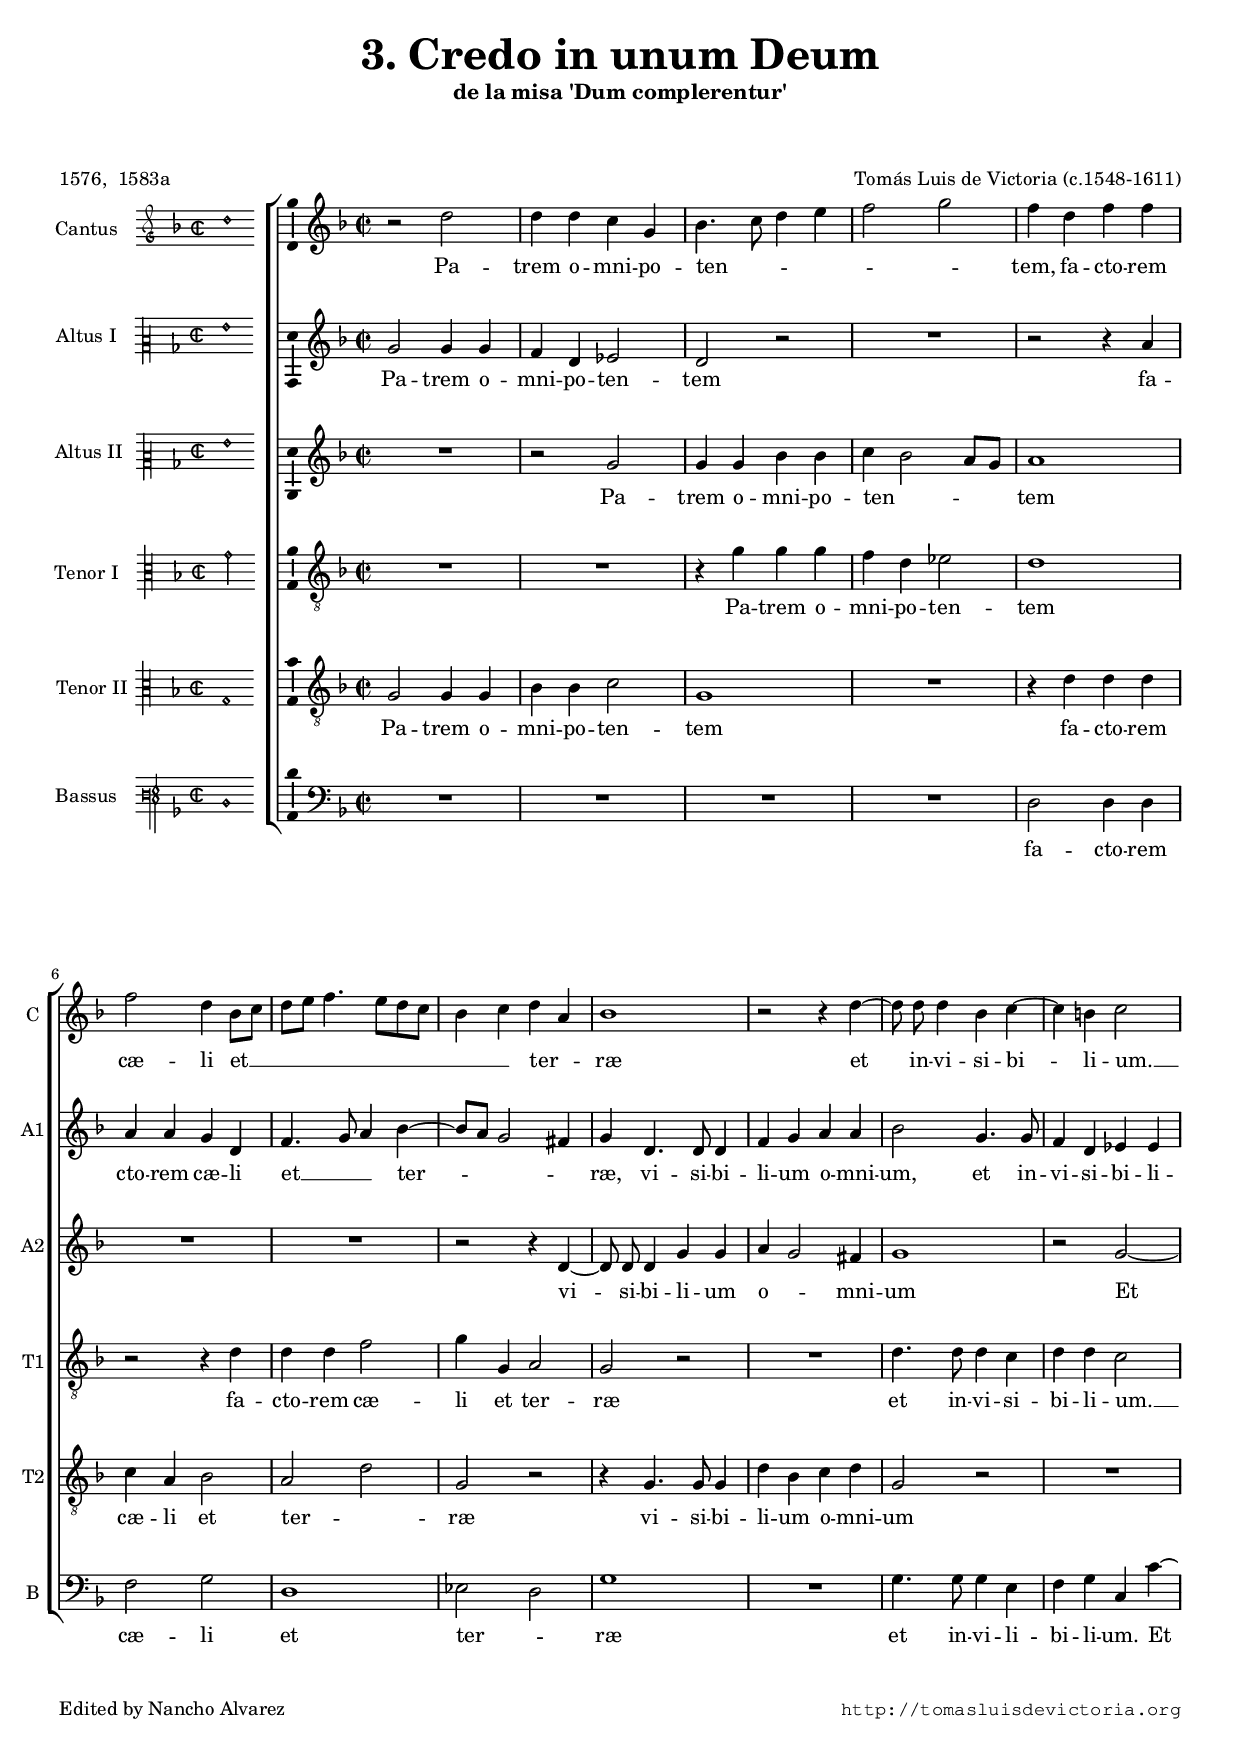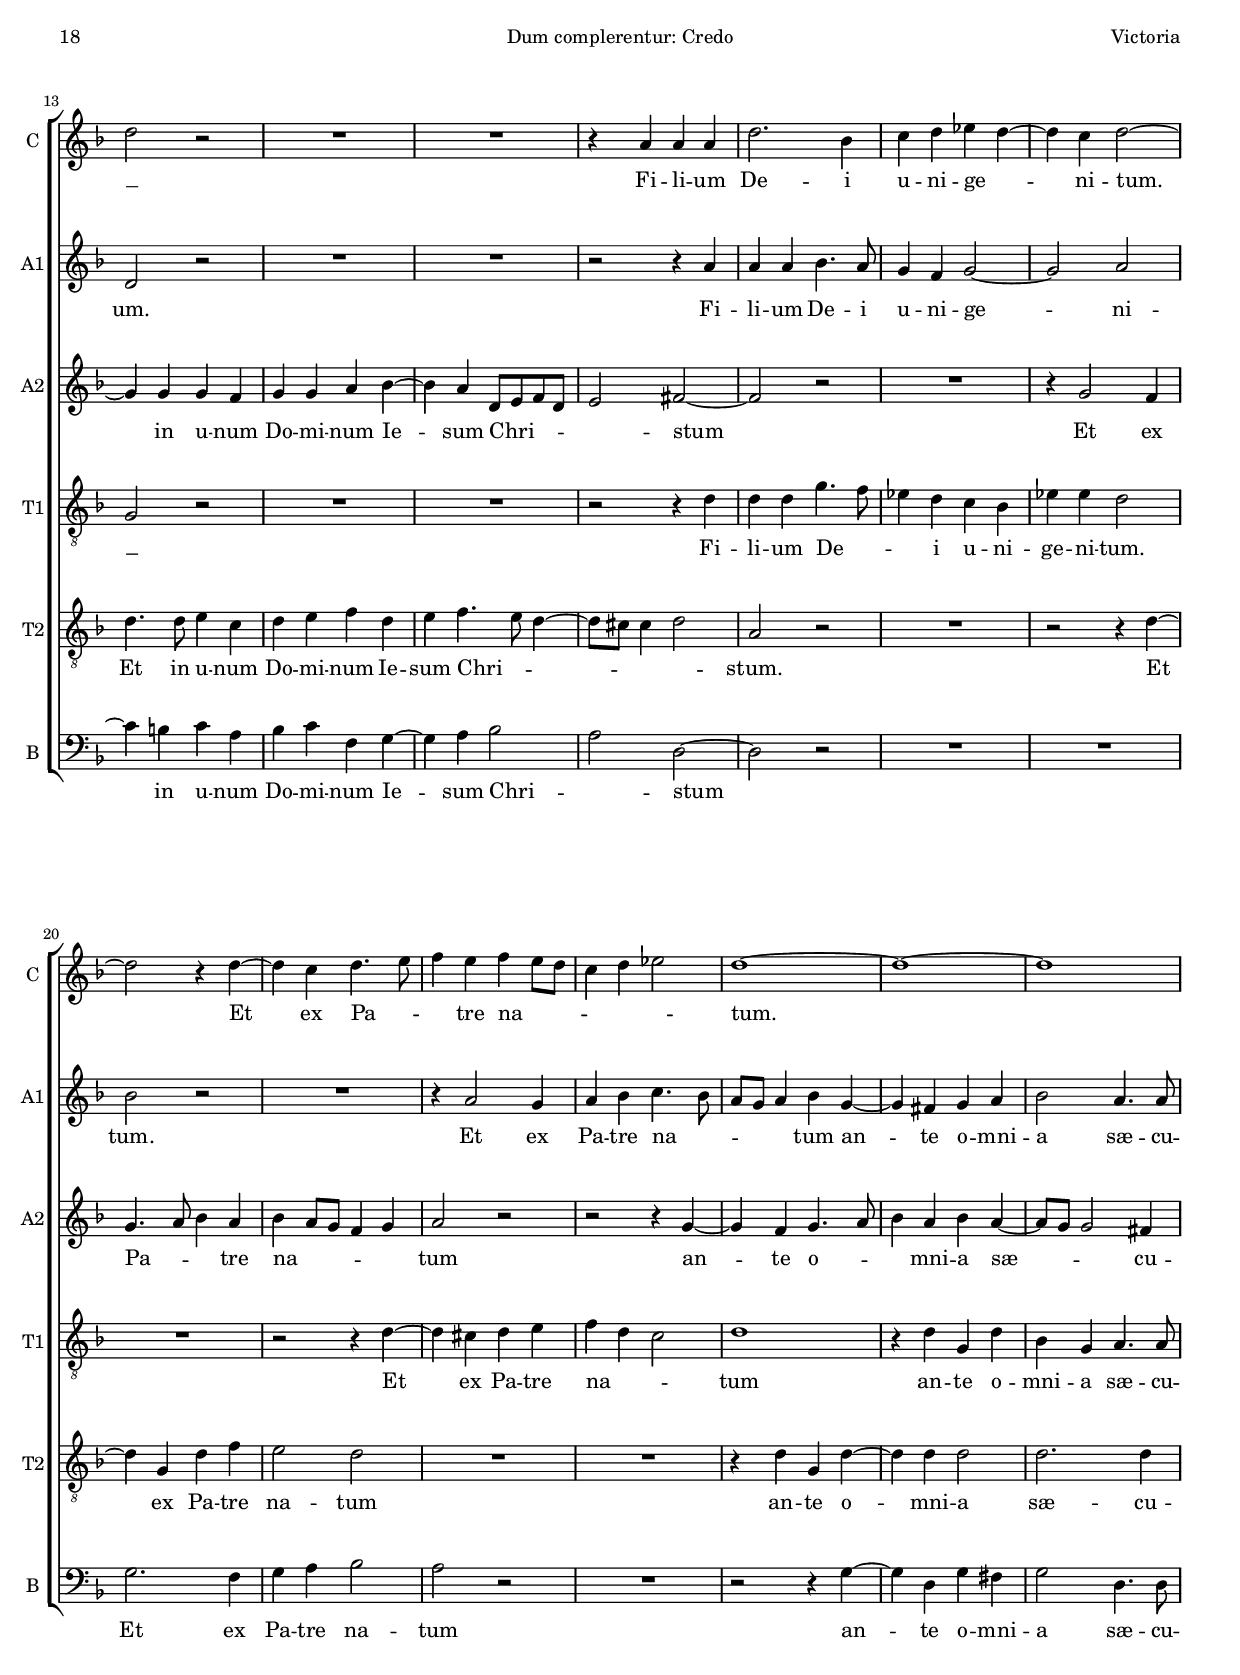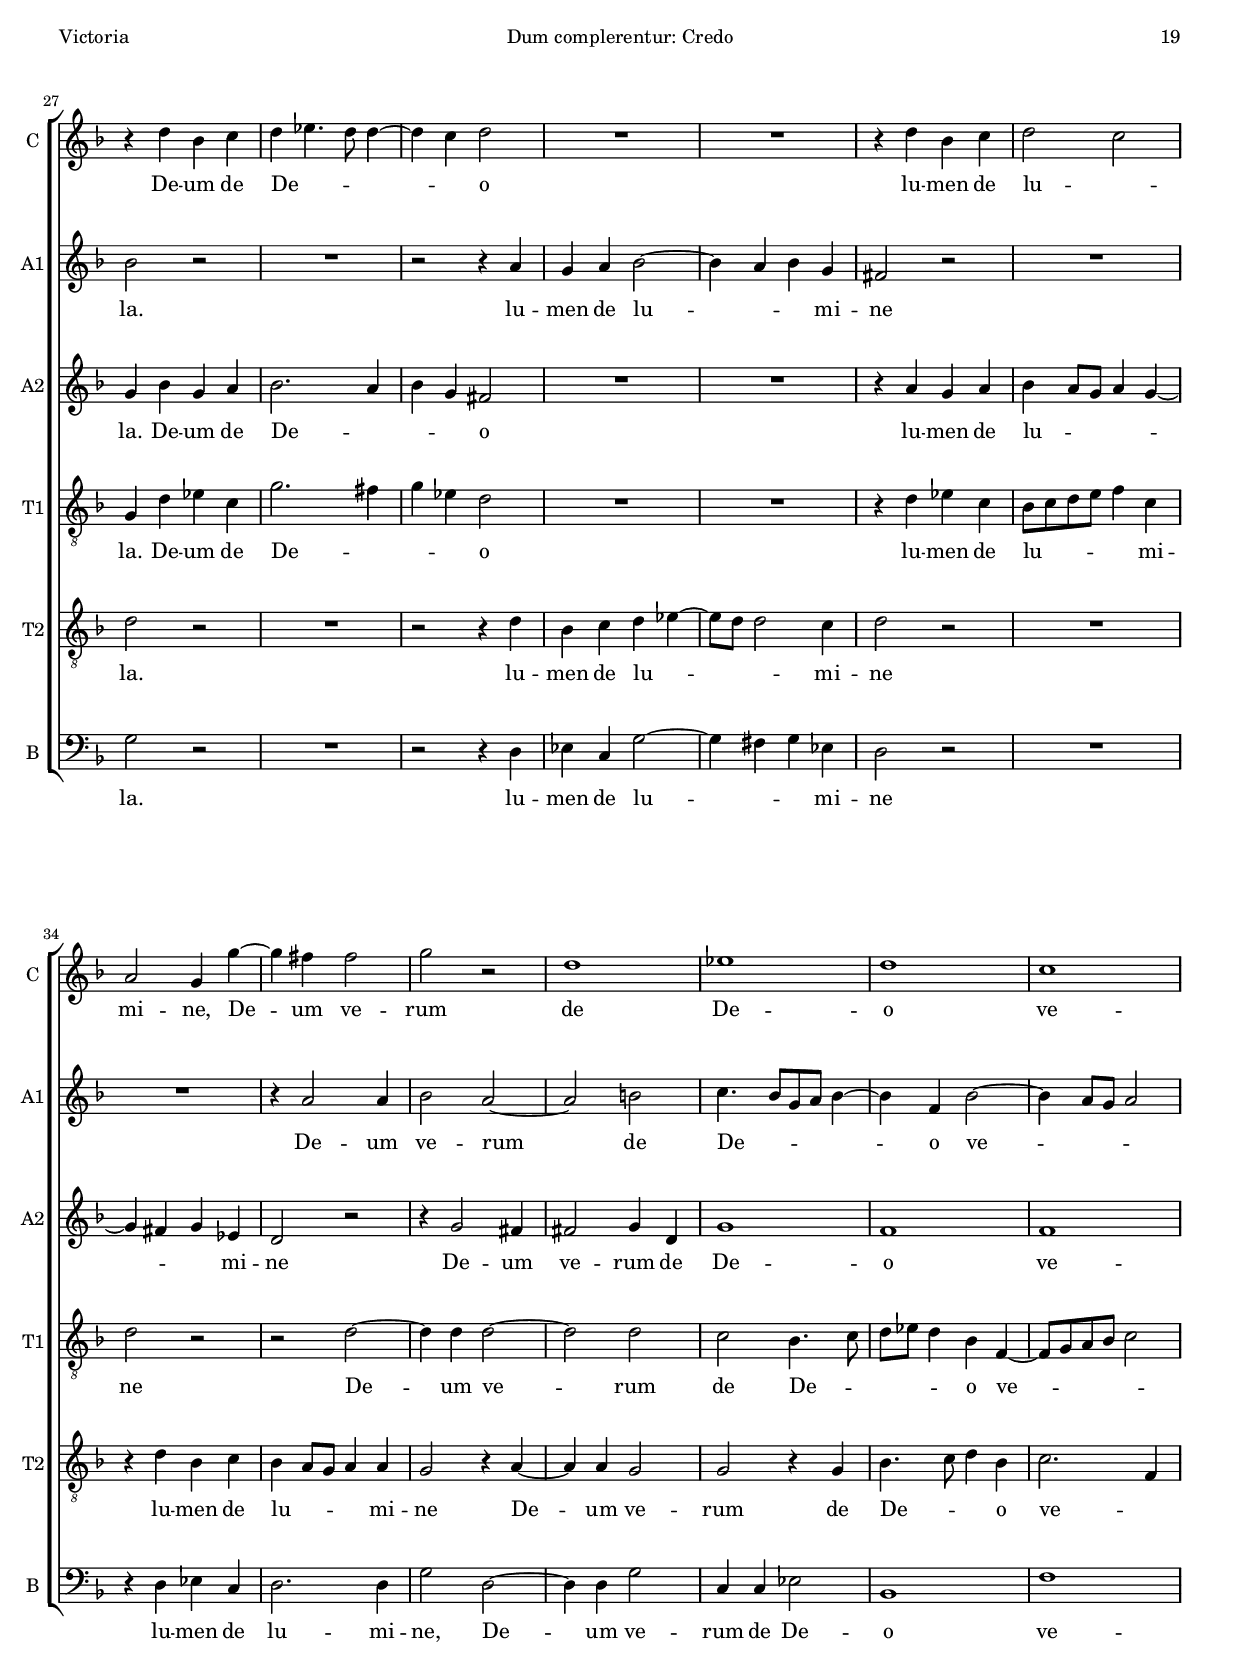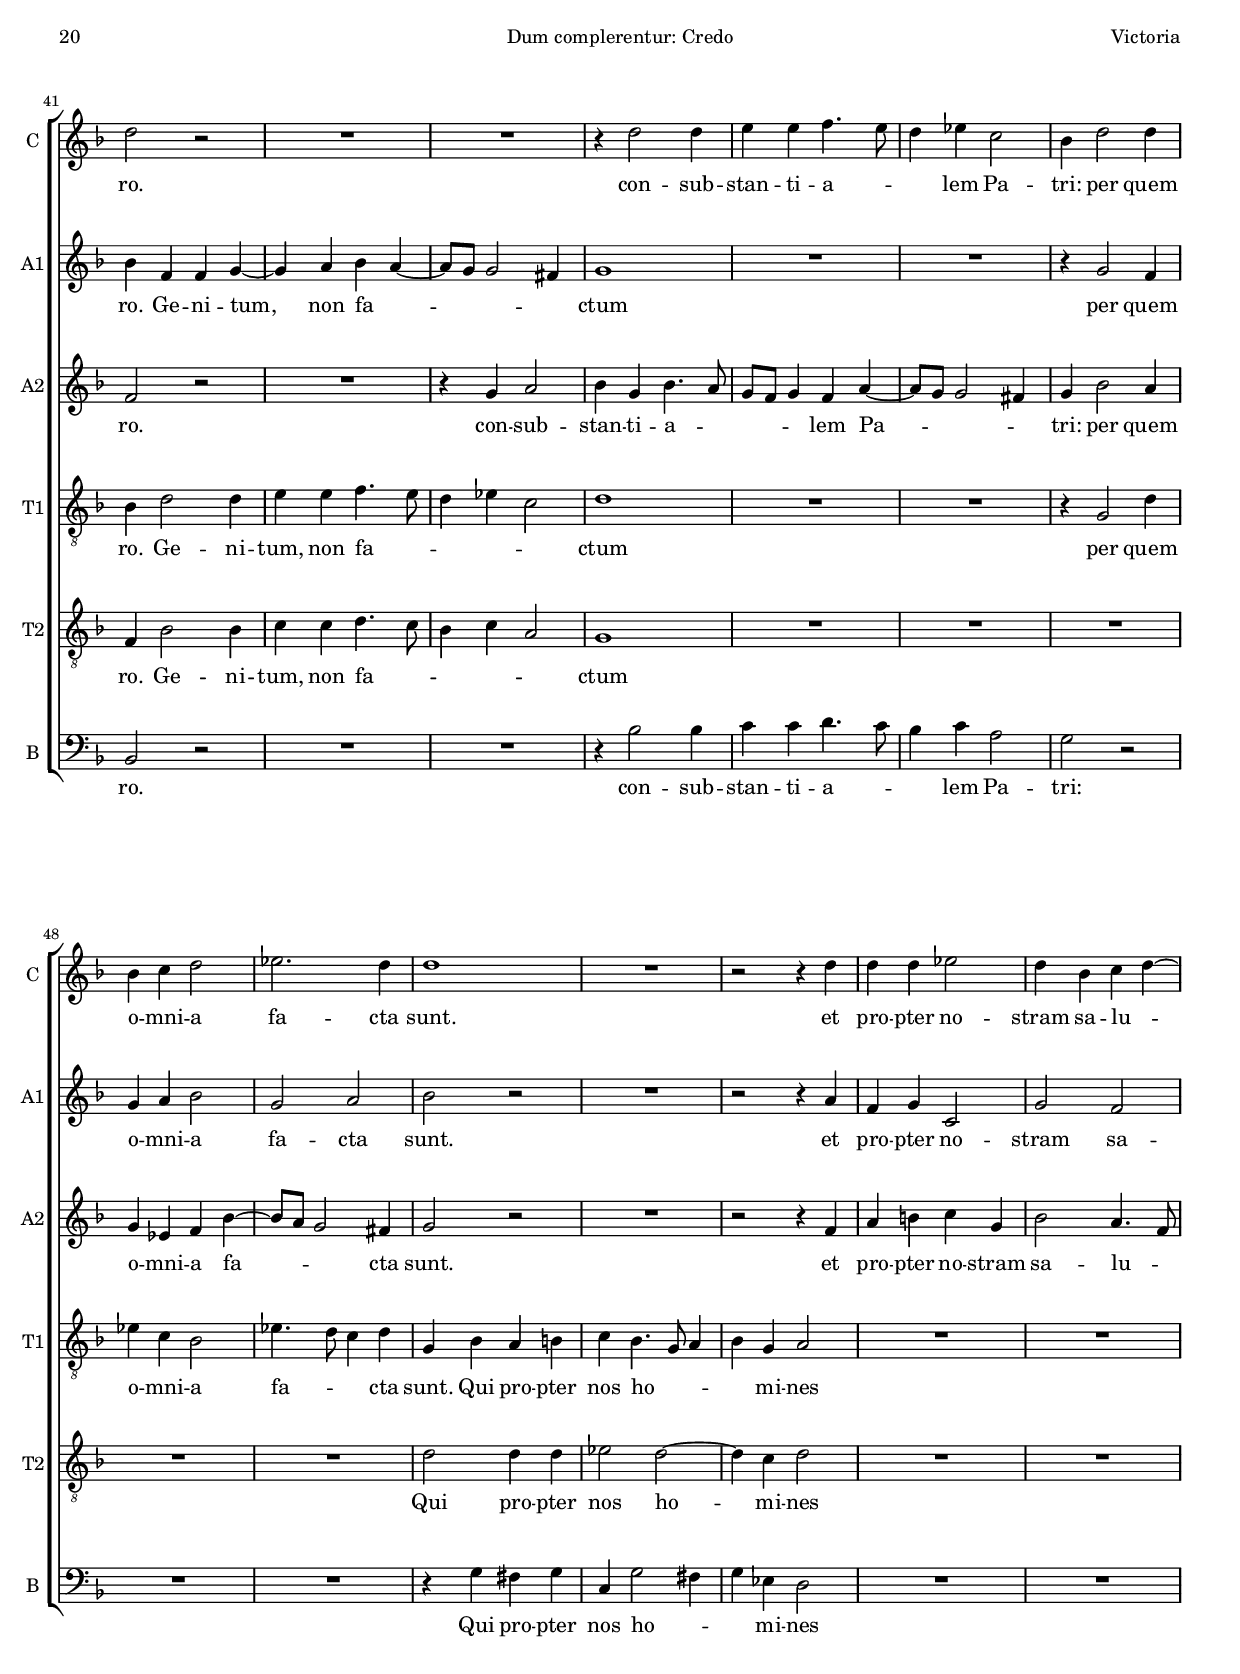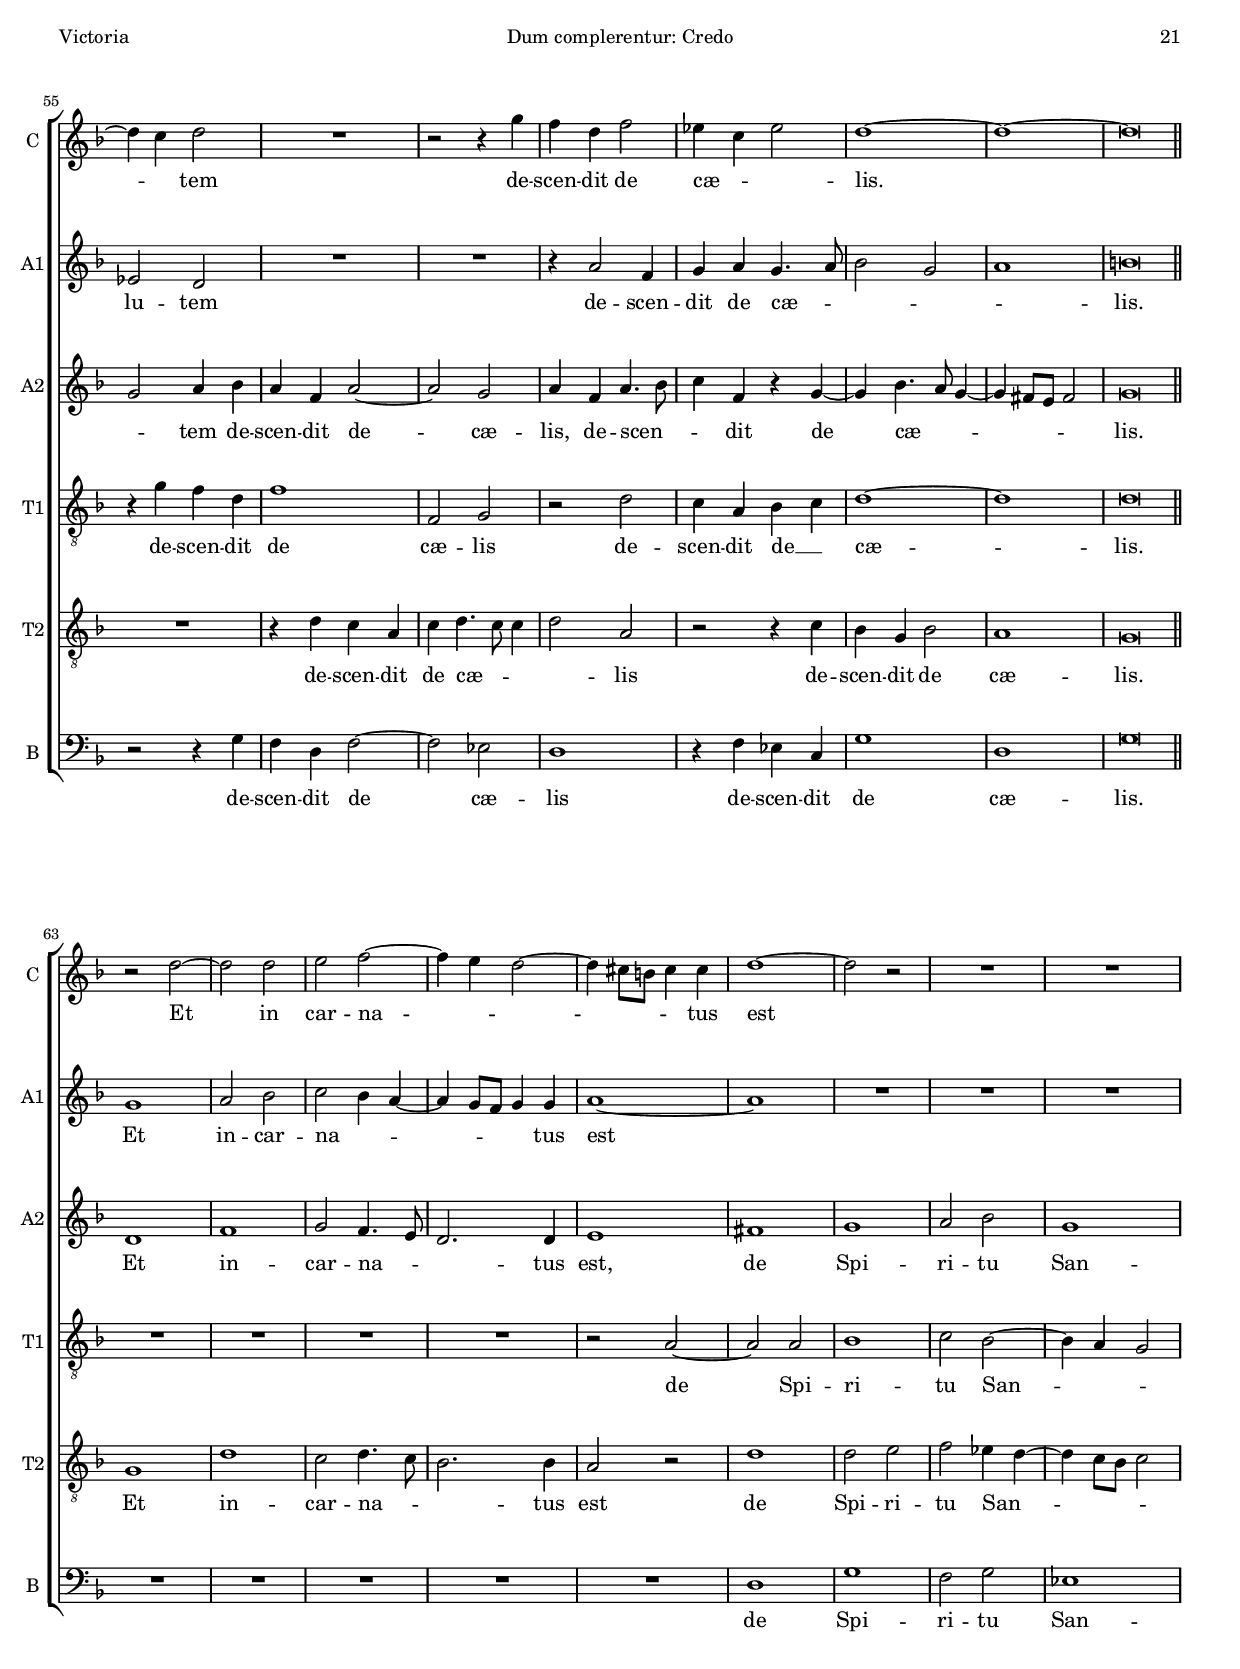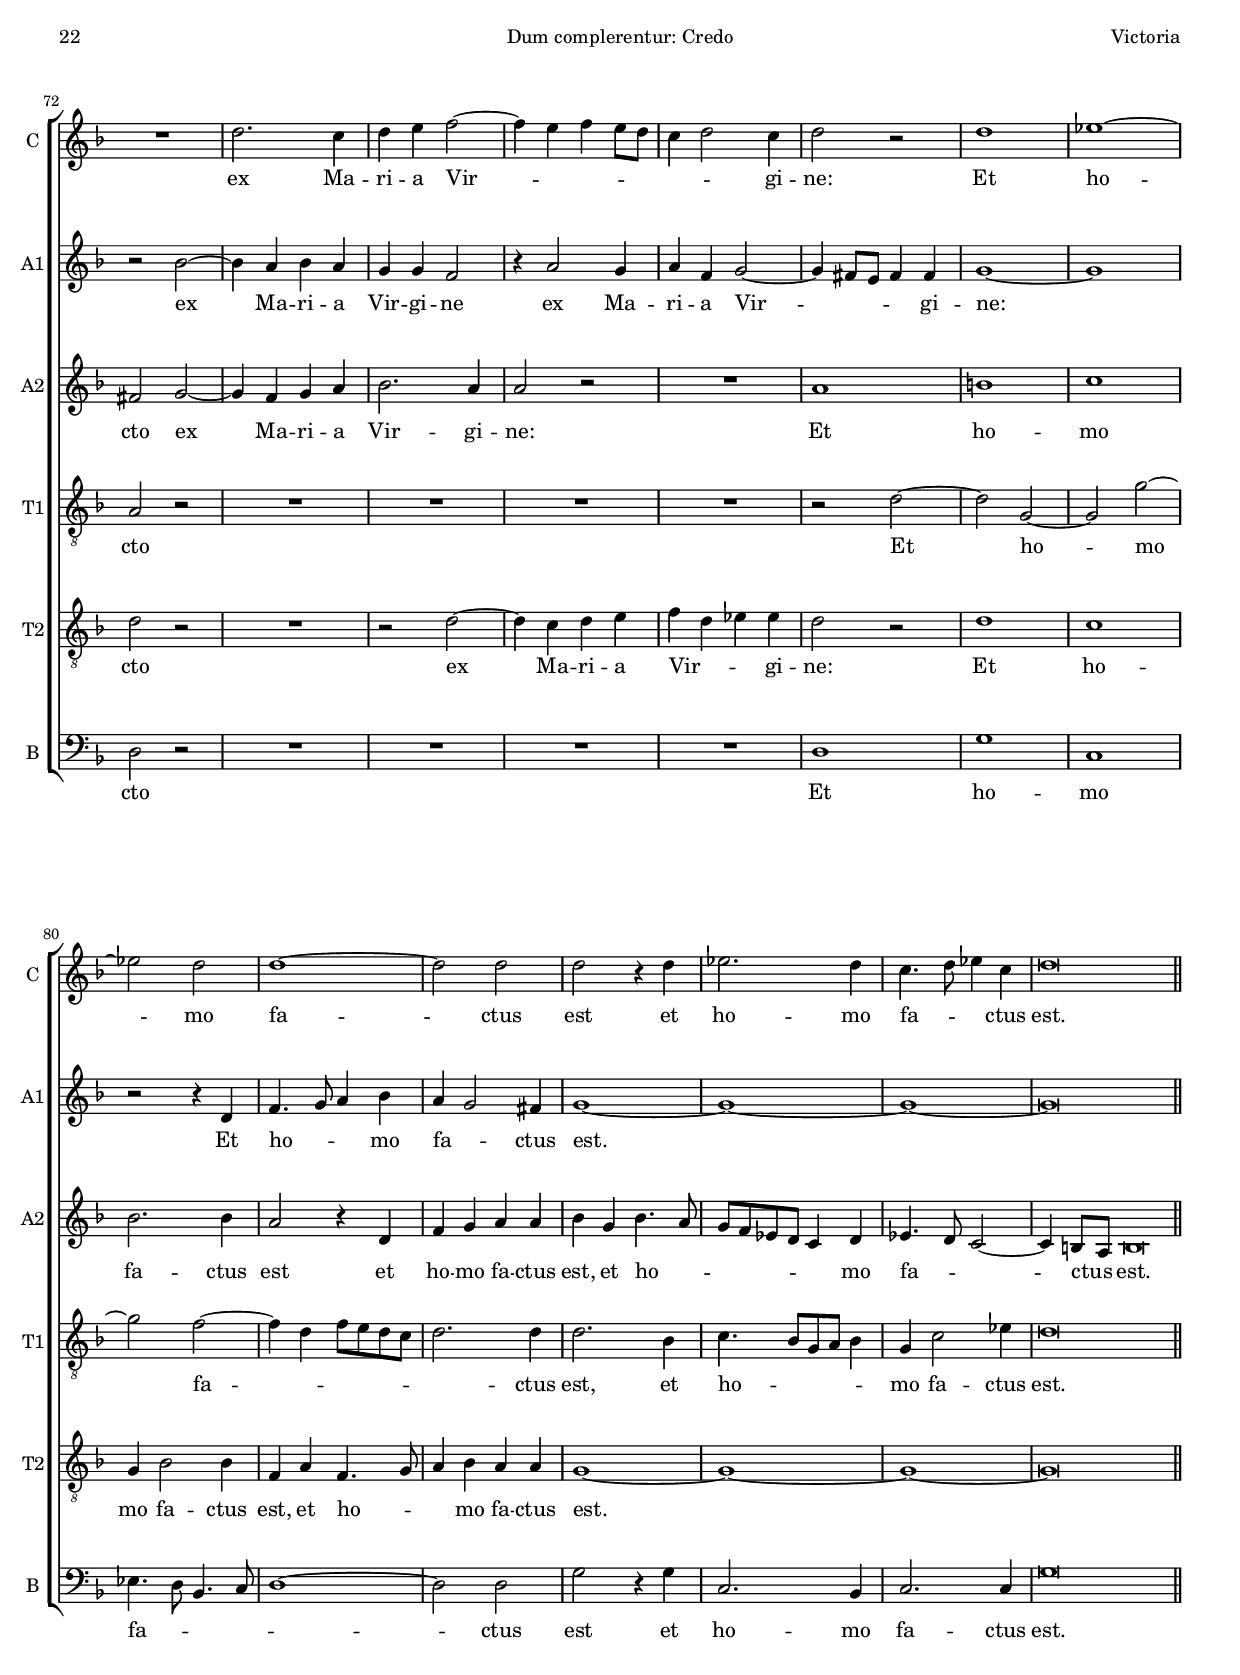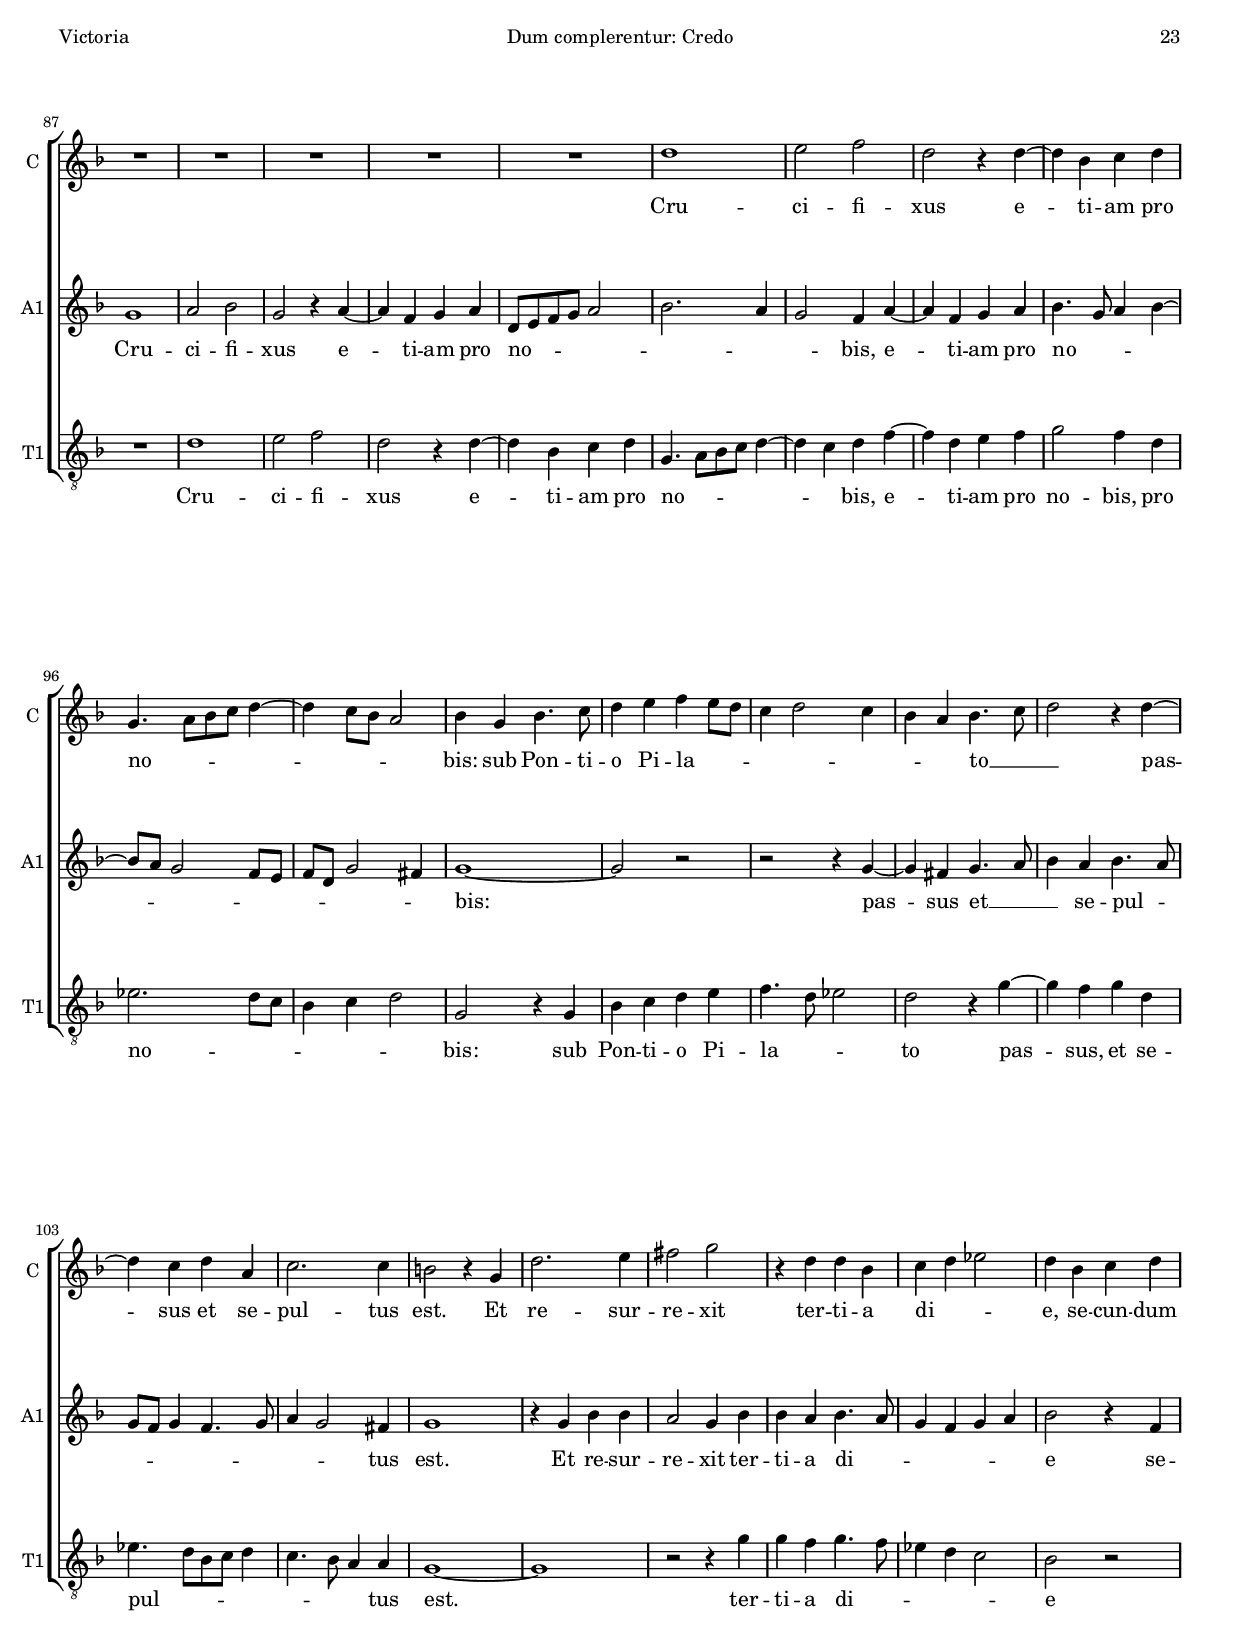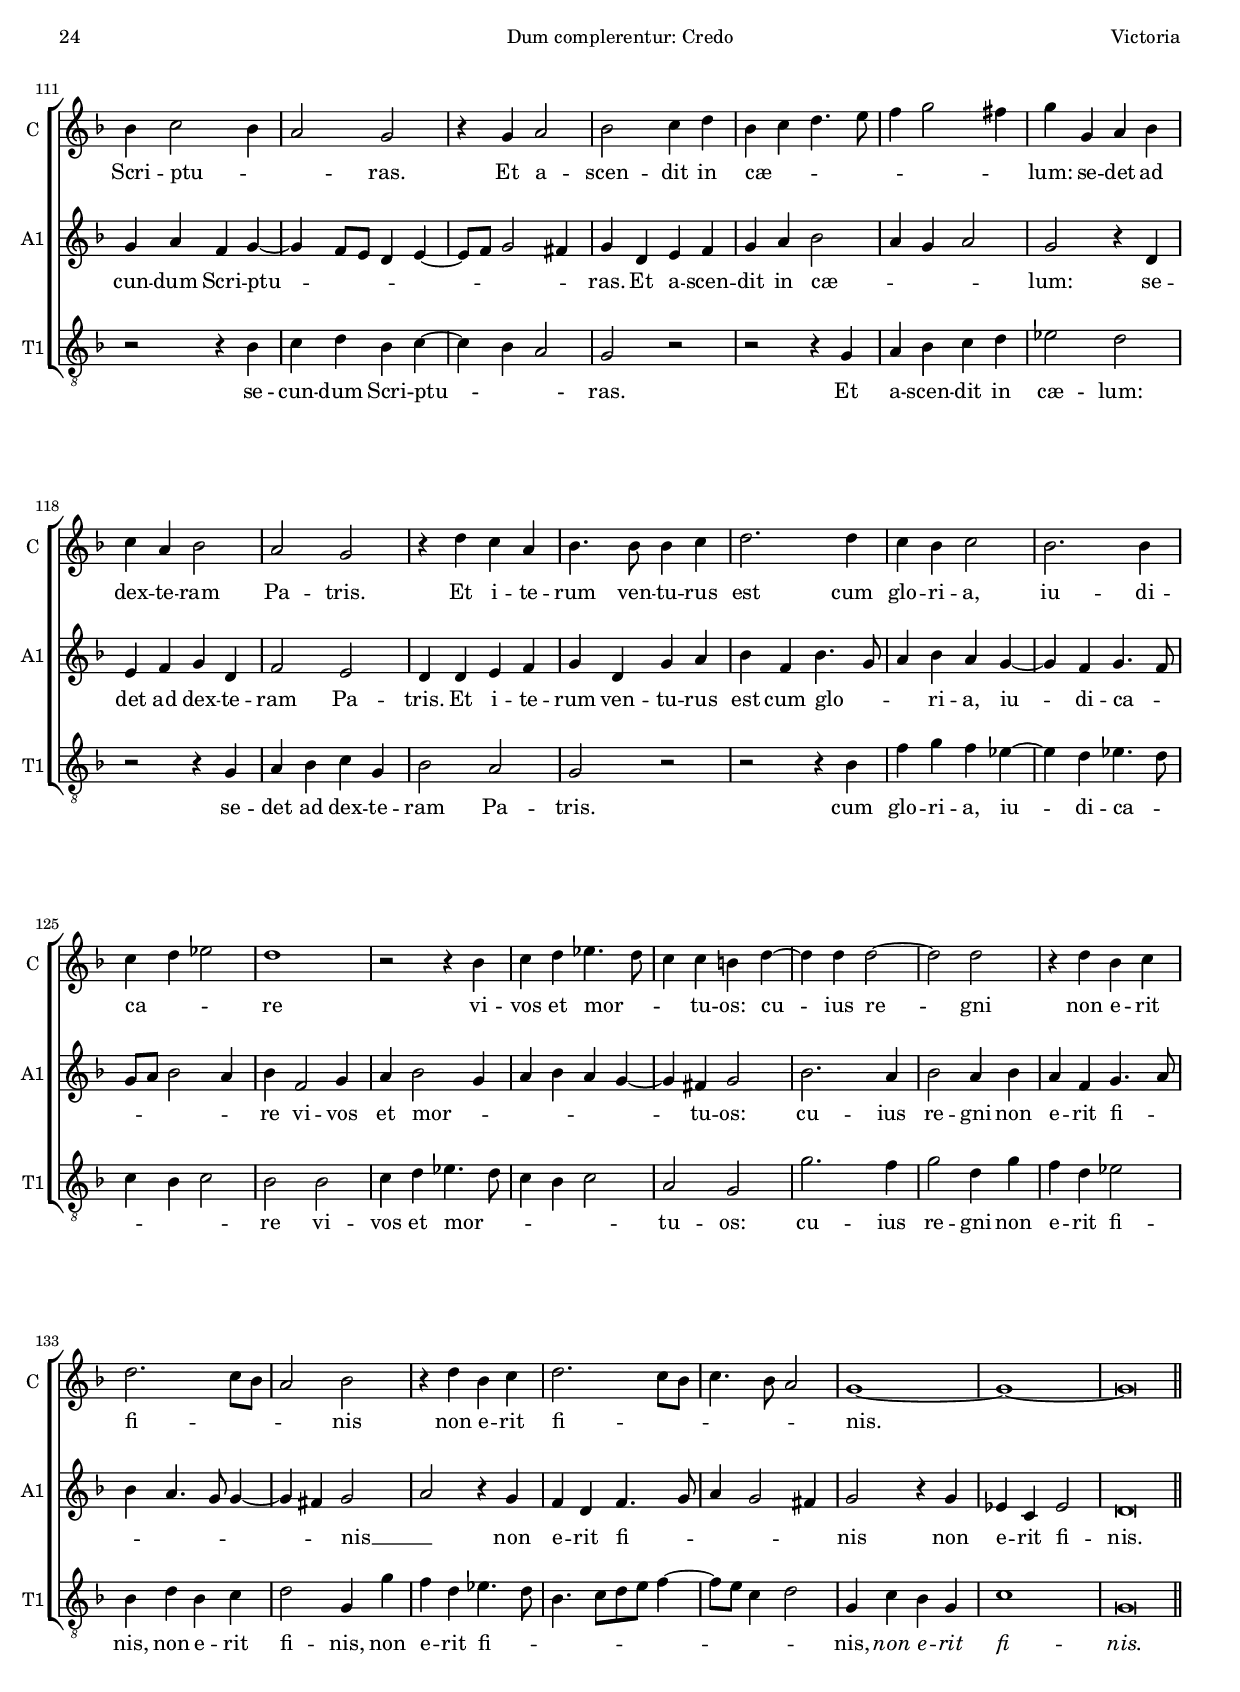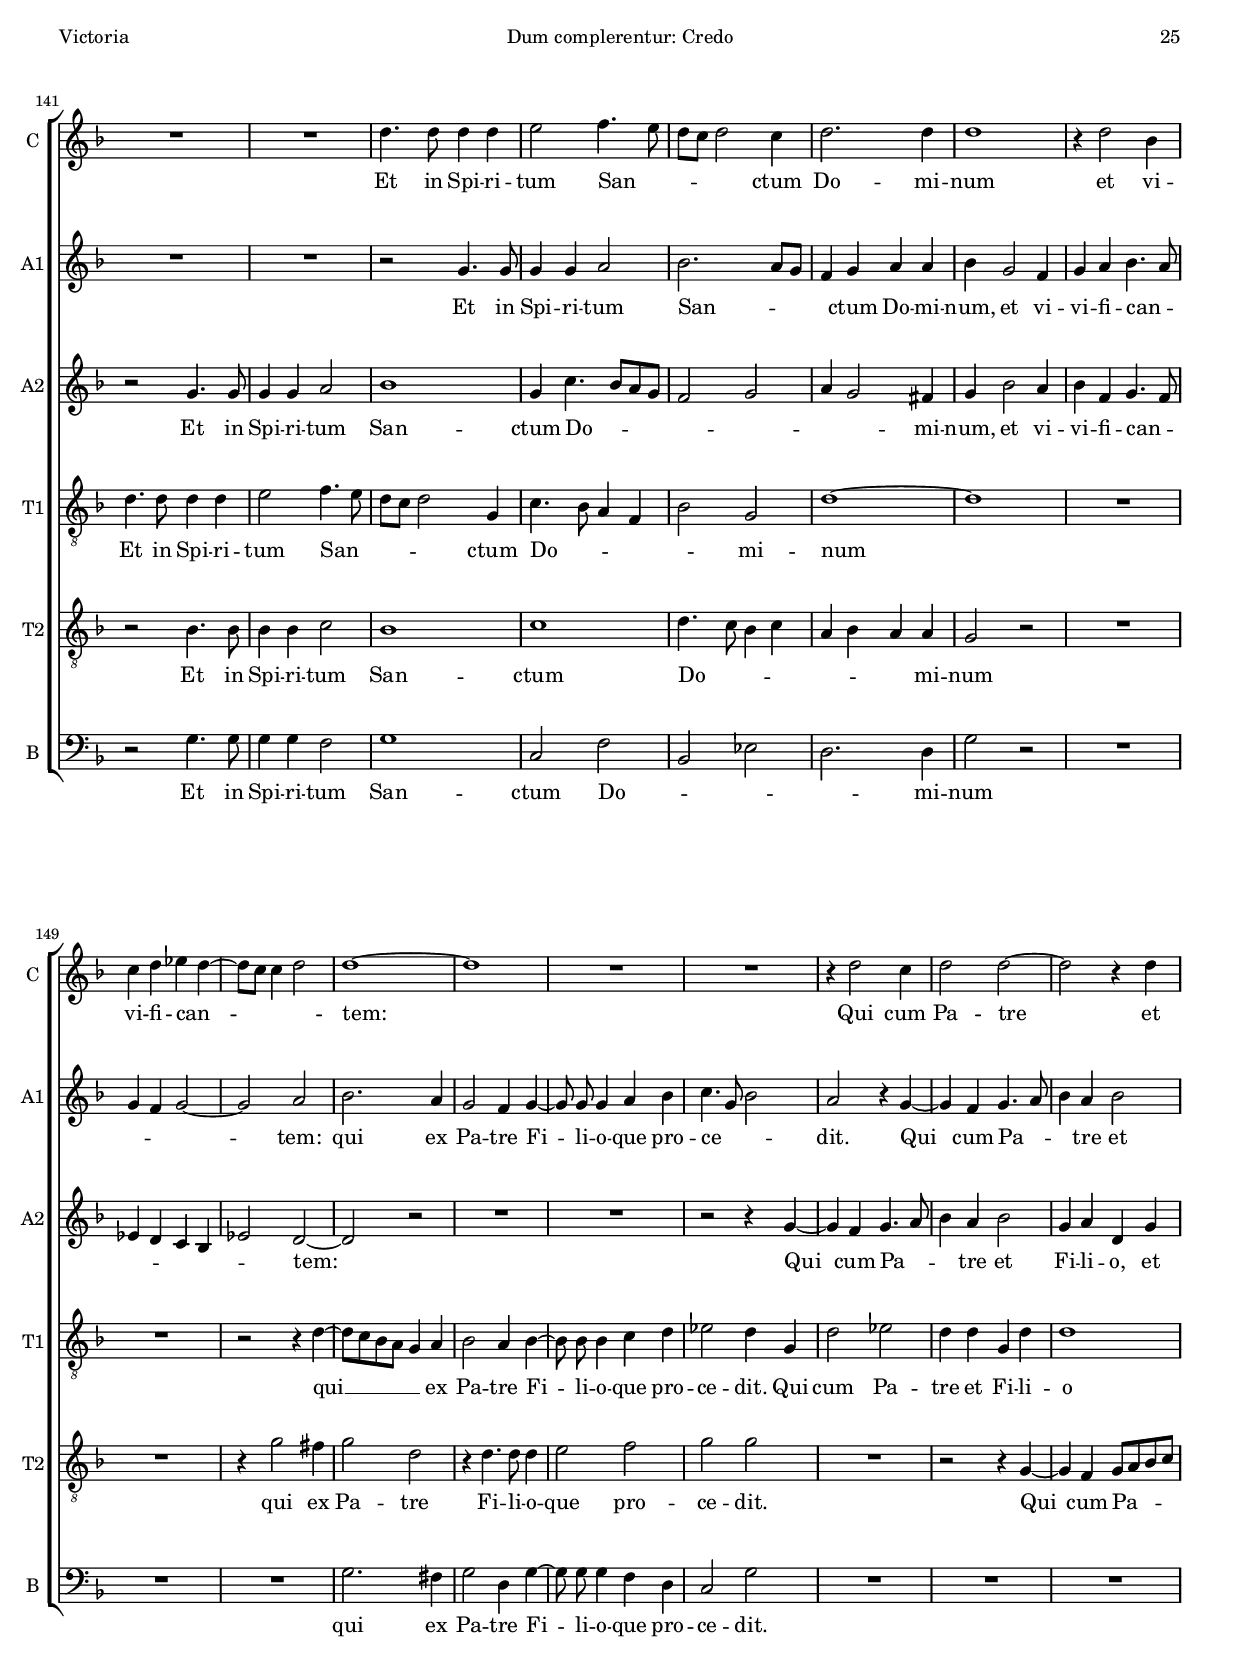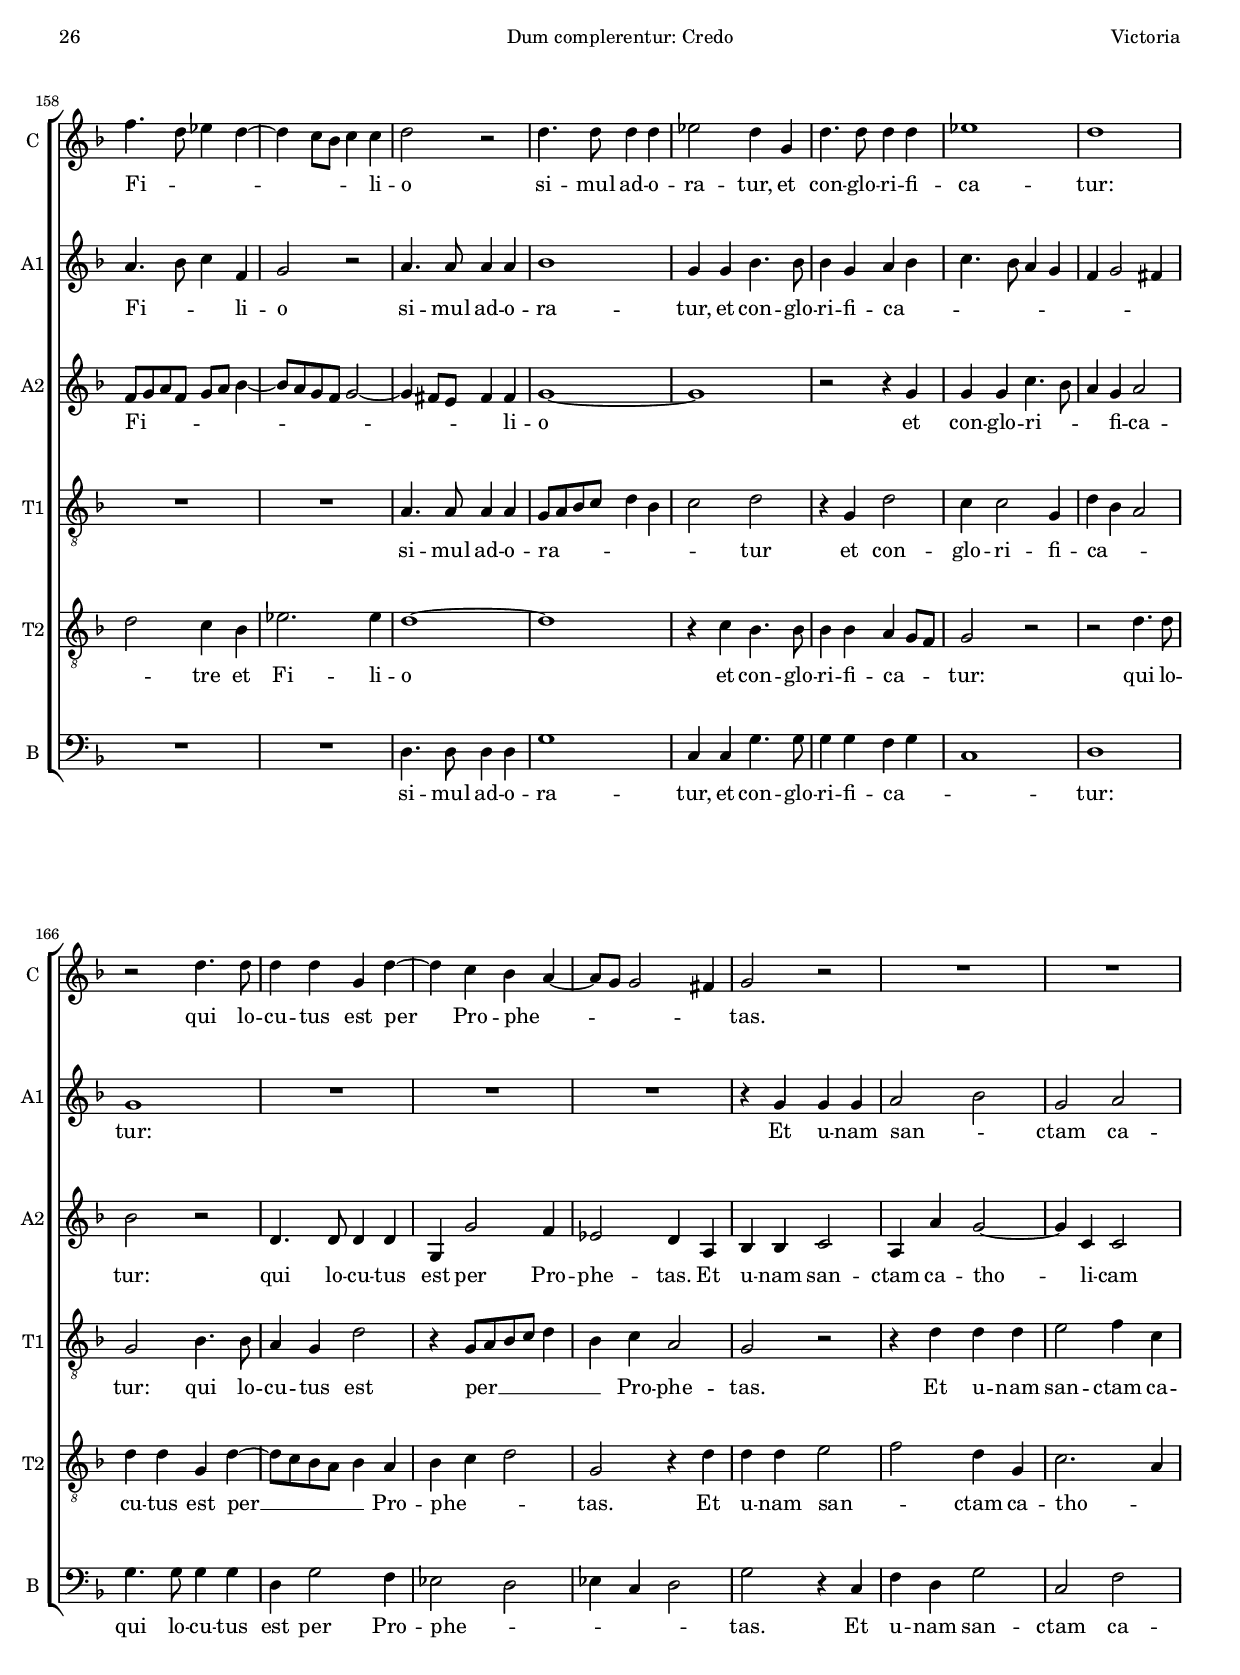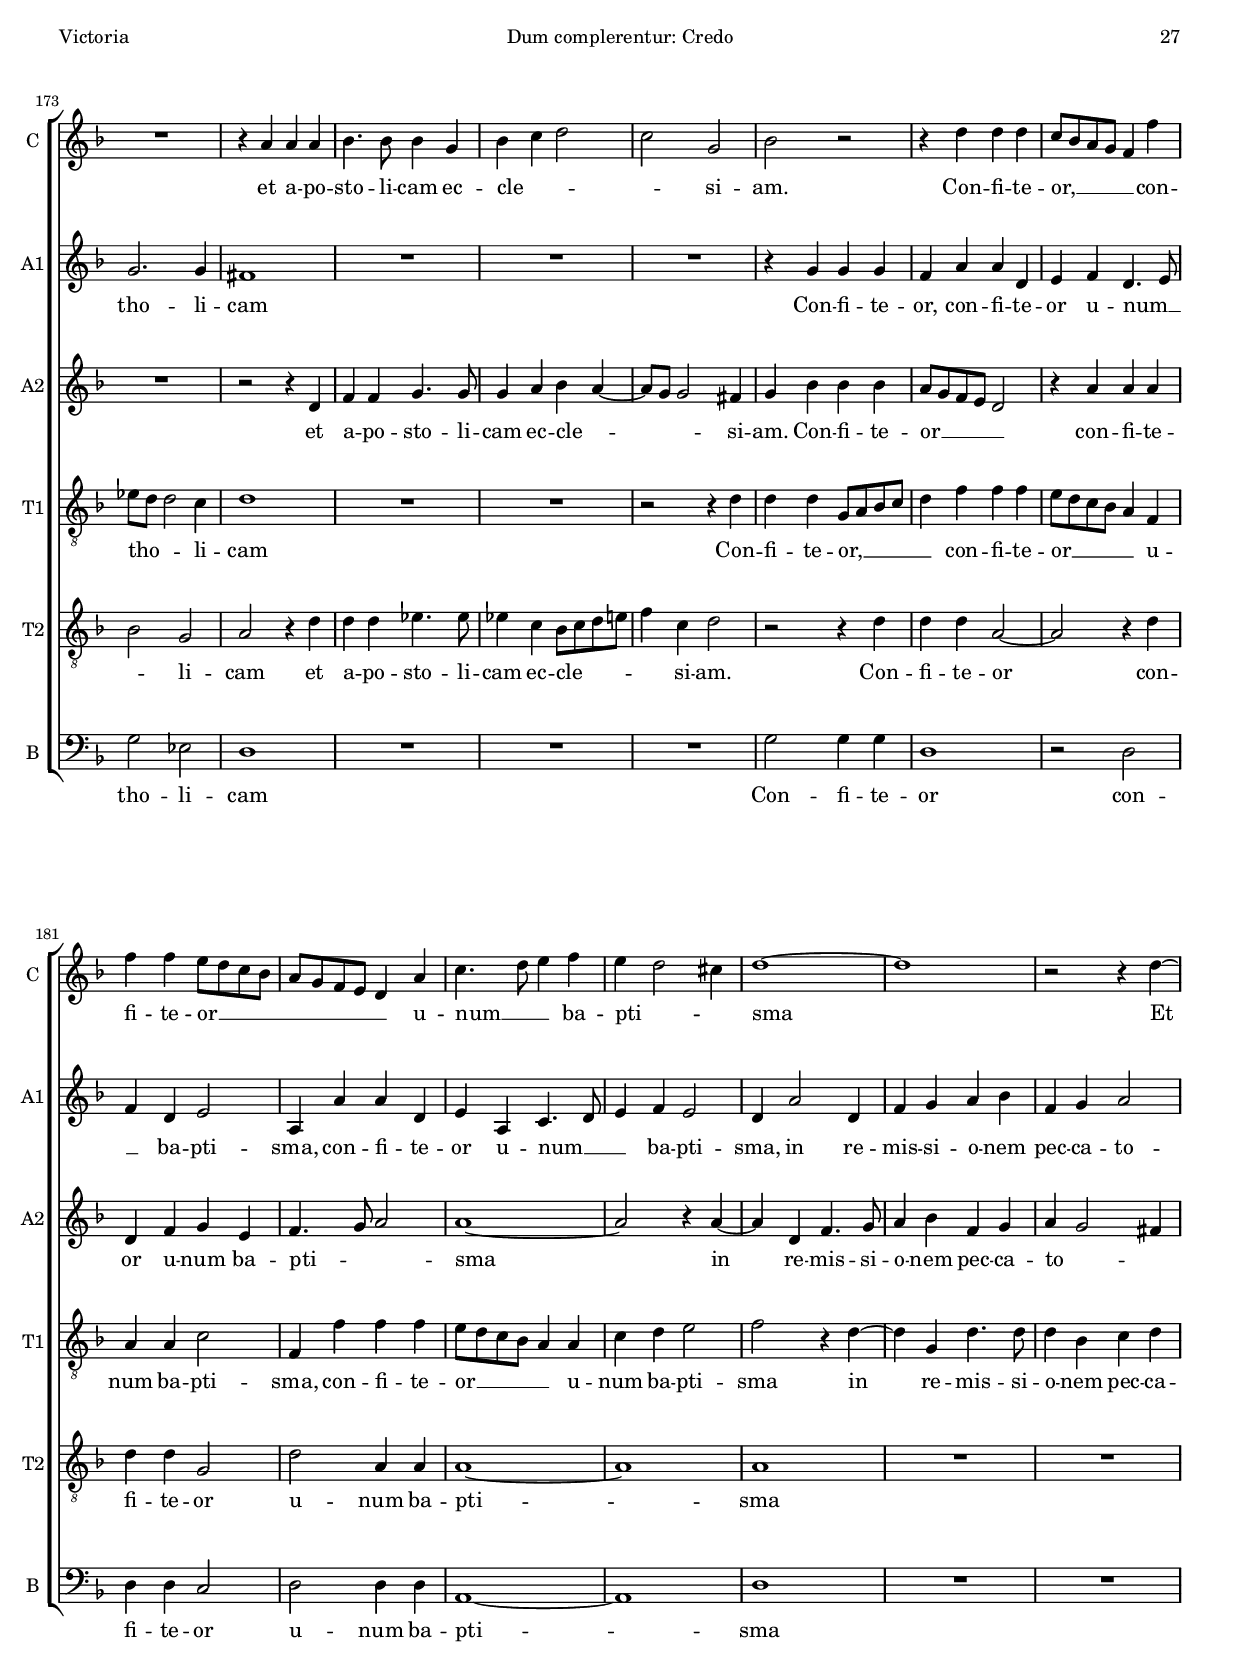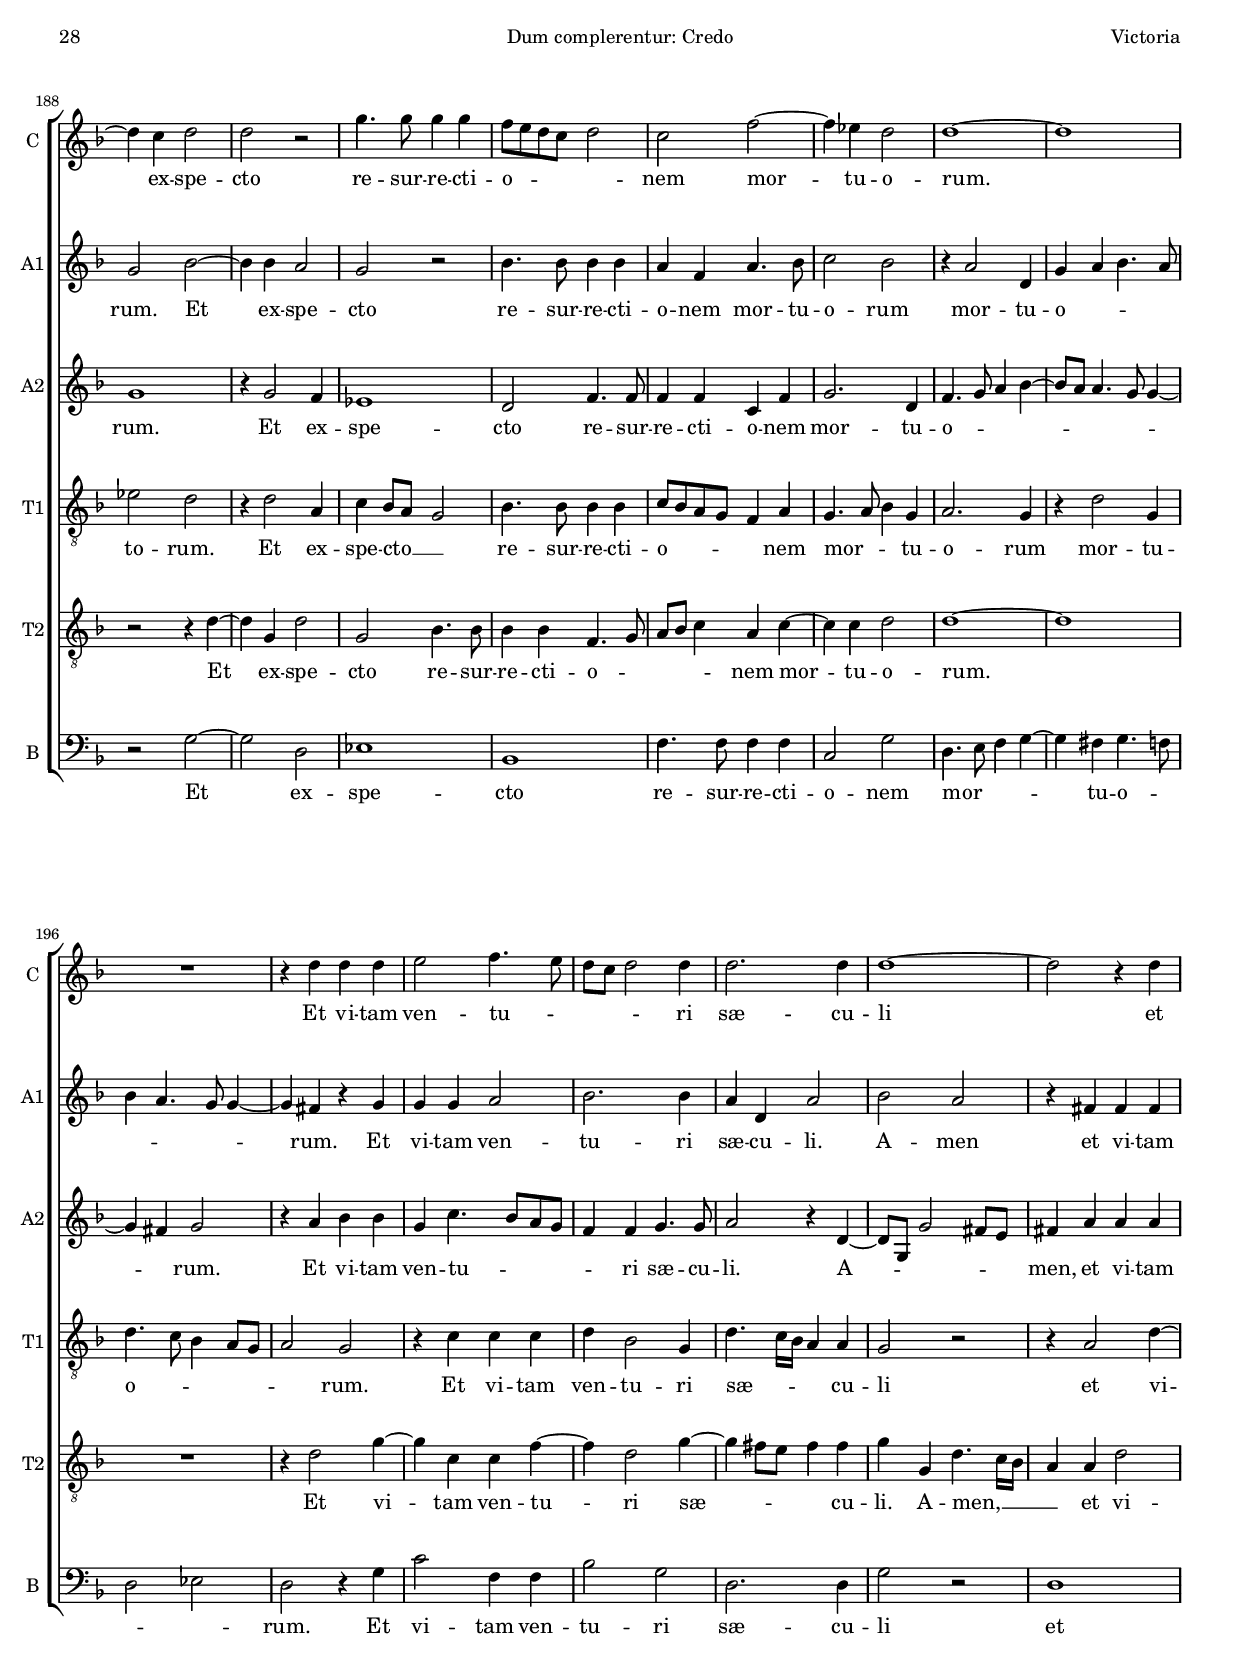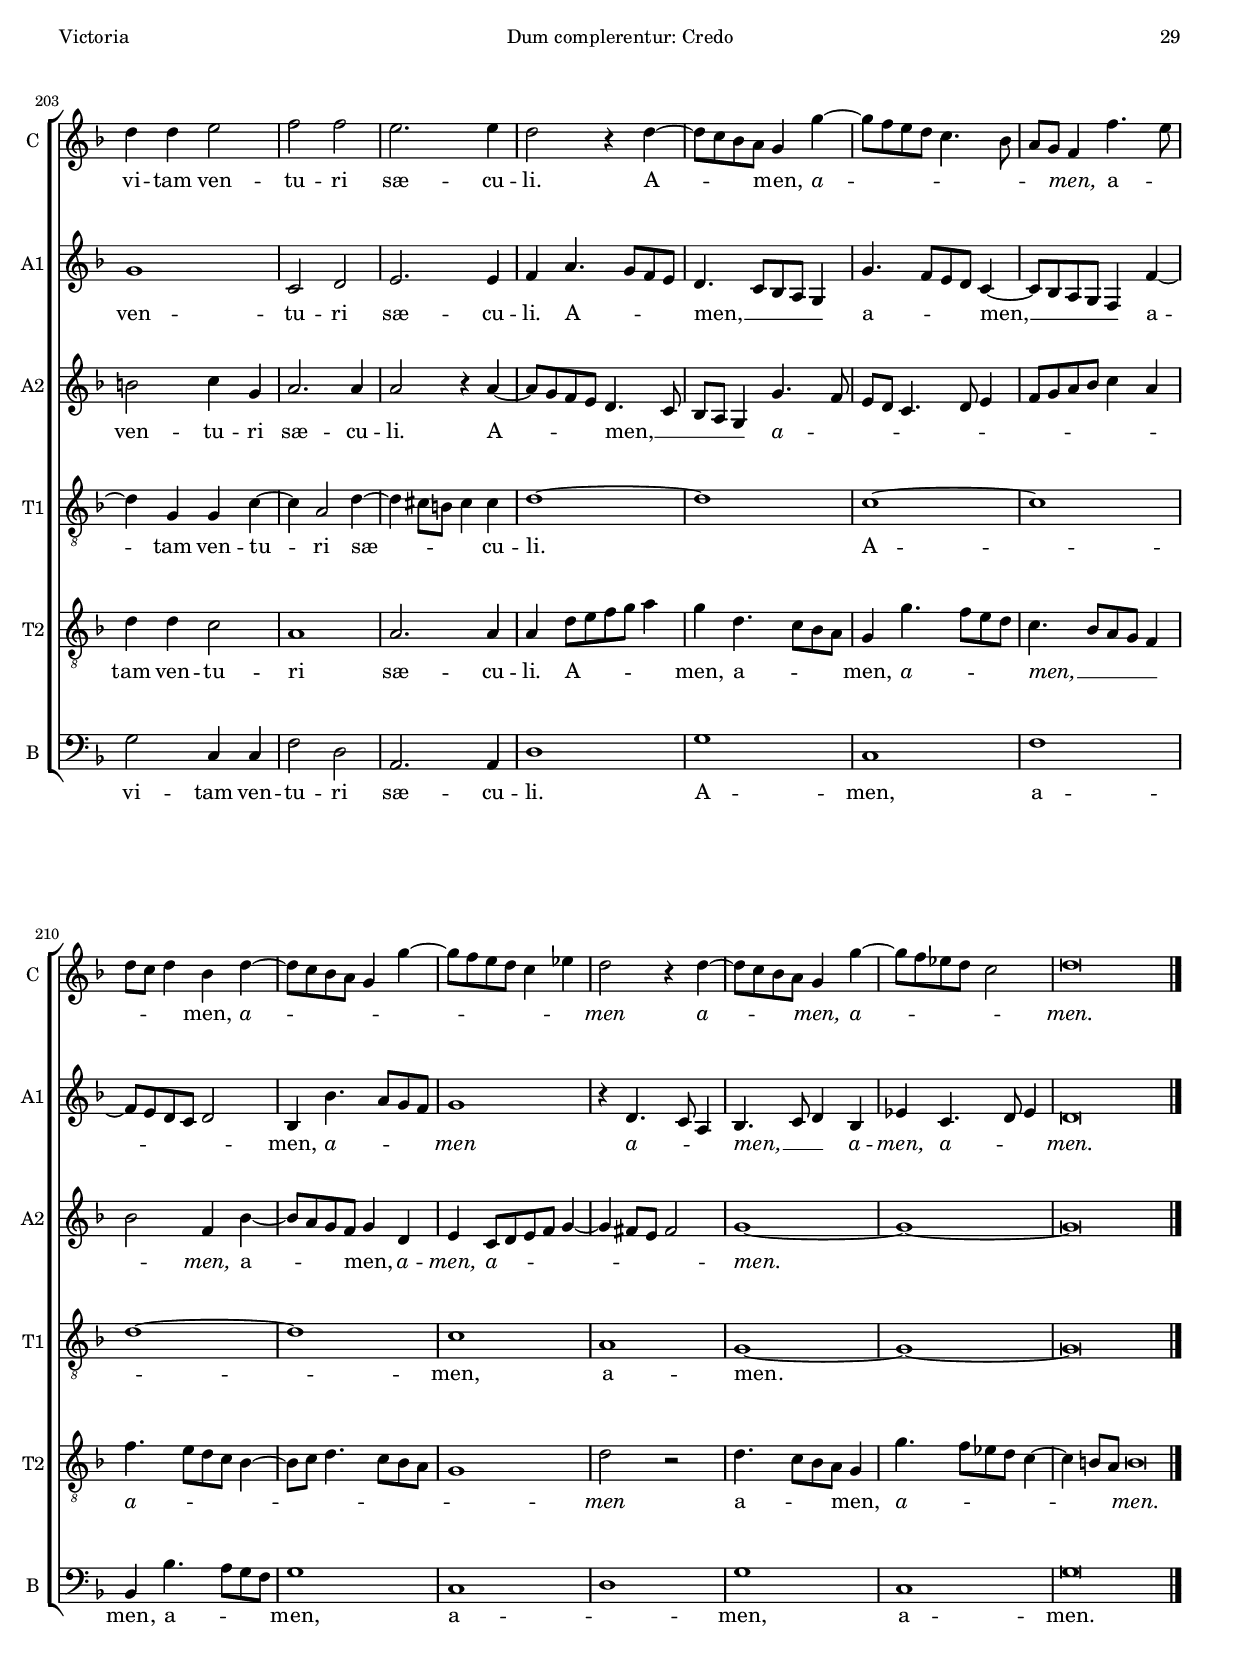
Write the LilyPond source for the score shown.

\version "2.18.0"

#(set-default-paper-size "a4")
#(set-global-staff-size 16.5)
#(ly:set-option 'point-and-click #f)
%mobile -s13.5 -i2.8 -m7

ss=\once \set suggestAccidentals = ##t
cresc=\markup{\italic "cresc."}
dim=\markup{\italic "dim."}
rit=\markup{\italic "rit."}
italicas=\override LyricText.font-shape = #'italic
rectas=\override LyricText.font-shape = #'upright
incipitwidth=20
mtempo={\tempo 4 = 100}
mtempob={\tempo 4 = 50}

htitle="Dum complerentur: Credo"
hcomposer="Victoria"

\header {
	title=\markup{\larger \larger \larger "3. Credo in unum Deum" }
	subtitle="de la misa 'Dum complerentur'"
	subsubtitle=\markup{\null \vspace #2 }
	composer="Tomás Luis de Victoria (c.1548-1611)"
        pdfauthor=\composer
	poet="1576,  1583a"
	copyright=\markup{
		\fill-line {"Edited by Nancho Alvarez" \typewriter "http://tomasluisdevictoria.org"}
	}
	%tagline=""
}


global={\key f \major \time 2/2 \skip 1*62 \bar "||" \break
		\skip 1*24 \bar "||" \pageBreak
		\skip 1*54 \bar "||" \break
		\skip 1*76 \bar "|."
}

cantus={
	r2 d'' |
	d''4 d'' c'' g' |
	bes'4. c''8 d''4 e'' |
	f''2 g'' |
%5
	f''4 d'' f'' f'' |
	f''2 d''4 bes'8 c'' |
	d'' e'' f''4. e''8 d'' c'' |
	bes'4 c'' d'' a' |
	bes'1 |
%10
	r2 r4 d'' ~ |
	\set Staff.autoBeaming = ##f
	d''8 d'' d''4 bes' c'' ~ |
	\set Staff.autoBeaming = ##t
	c'' b' c''2 |
	d'' r |
	R1*4/4 |
%15
	R1*4/4 |
	r4 a' a' a' |
	d''2. bes'4 |
	c'' d'' ees'' d'' ~ |
	d'' c'' d''2 ~ |
%20
	d'' r4 d'' ~ |
	d'' c'' d''4. e''8 |
	f''4 e'' f'' e''8 d'' |
	c''4 d'' ees''2 |
	d''1 ~ |
%25
	d'' ~ |
	d'' |
	r4 d'' bes' c'' |
	d'' ees''4. d''8 d''4 ~ |
	d'' c'' d''2 |
%30
	R1*4/4 |
	R1*4/4 |
	r4 d'' bes' c'' |
	d''2 c'' |
	a' g'4 g'' ~ |
%35
	g'' fis'' fis''2 |
	g'' r |
	d''1 |
	ees'' |
	d'' |
%40
	c'' |
	d''2 r |
	R1*4/4 |
	R1*4/4 |
	r4 d''2 d''4 |
%45
	e'' e'' f''4. e''8 |
	d''4 ees'' c''2 |
	bes'4 d''2 d''4 |
	bes' c'' d''2 |
	ees''2. d''4 |
%50
	d''1 |
	R1*4/4 |
	r2 r4 d'' |
	d'' d'' ees''2 |
	d''4 bes' c'' d'' ~ |
%55
	d'' c'' d''2 |
	R1*4/4 |
	r2 r4 g'' |
	f'' d'' f''2 |
	ees''4 c'' ees''2 |
%60
	d''1 ~ |
	d'' ~ |
	d''\breve*1/2
	r2 d'' ~ |
	d'' d'' |
%65
	e'' f'' ~ |
	f''4 e'' d''2 ~ |
	d''4 cis''8 b' cis''4 cis'' |
	d''1 ~ |
	d''2 r |
%70
	R1*4/4 |
	R1*4/4 |
	R1*4/4 |
	d''2. c''4 |
	d'' e'' f''2 ~ |
%75
	f''4 e'' f'' e''8 d'' |
	c''4 d''2 c''4 |
	d''2 r |
	d''1 |
	ees'' ~ |
%80
	ees''2 d'' |
	d''1 ~ |
	d''2 d'' |
	d'' r4 d'' |
	ees''2. d''4 |
%85
	c''4. d''8 ees''4 c'' |
	d''\breve*1/2
	R1*4/4 |
	R1*4/4 |
	R1*4/4 |
%90
	R1*4/4 |
	R1*4/4 |
	d''1 |
	e''2 f'' |
	d'' r4 d'' ~ |
%95
	d'' bes' c'' d'' |
	g'4.  a'8[ bes' c''] d''4 ~ |
	d'' c''8 bes' a'2 |
	bes'4 g' bes'4. c''8 |
	d''4 e'' f'' e''8 d'' |
%100
	c''4 d''2 c''4 |
	bes' a' bes'4. c''8 |
	d''2 r4 d'' ~ |
	d'' c'' d'' a' |
	c''2. c''4 |
%105
	b'2 r4 g' |
	d''2. e''4 |
	fis''2 g'' |
	r4 d'' d'' bes' |
	c'' d'' ees''2 |
%110
	d''4 bes' c'' d'' |
	bes' c''2 bes'4 |
	a'2 g' |
	r4 g' a'2 |
	bes' c''4 d'' |
%115
	bes' c'' d''4. e''8 |
	f''4 g''2 fis''4 |
	g'' g' a' bes' |
	c'' a' bes'2 |
	a' g' |
%120
	r4 d'' c'' a' |
	bes'4. bes'8 bes'4 c'' |
	d''2. d''4 |
	c'' bes' c''2 |
	bes'2. bes'4 |
%125
	c'' d'' ees''2 |
	d''1 |
	r2 r4 bes' |
	c'' d'' ees''4. d''8 |
	c''4 c'' b' d'' ~ |
%130
	d'' d'' d''2 ~ |
	d'' d'' |
	r4 d'' bes' c'' |
	d''2. c''8 bes' |
	a'2 bes' |
%135
	r4 d'' bes' c'' |
	d''2. c''8 bes' |
	c''4. bes'8 a'2 |
	g'1 ~ |
	g' ~ |
%140
	g'\breve*1/2
	R1*4/4 |
	R1*4/4 |
	d''4. d''8 d''4 d'' |
	e''2 f''4. e''8 |
%145
	d'' c'' d''2 c''4 |
	d''2. d''4 |
	d''1 |
	r4 d''2 bes'4 |
	c'' d'' ees'' d'' ~ |
%150
	d''8 c'' c''4 d''2 |
	d''1 ~ |
	d'' |
	R1*4/4 |
	R1*4/4 |
%155
	r4 d''2 c''4 |
	d''2 d'' ~ |
	d'' r4 d'' |
	f''4. d''8 ees''4 d'' ~ |
	d'' c''8 bes' c''4 c'' |
%160
	d''2 r |
	d''4. d''8 d''4 d'' |
	ees''2 d''4 g' |
	d''4. d''8 d''4 d'' |
	ees''1 |
%165
	d'' |
	r2 d''4. d''8 |
	d''4 d'' g' d'' ~ |
	d'' c'' bes' a' ~ |
	a'8 g' g'2 fis'4 |
%170
	g'2 r |
	R1*4/4 |
	R1*4/4 |
	R1*4/4 |
	r4 a' a' a' |
%175
	bes'4. bes'8 bes'4 g' |
	bes' c'' d''2 |
	c'' g' |
	bes' r |
	r4 d'' d'' d'' |
%180
	c''8 bes' a' g' f'4 f'' |
	f'' f'' e''8 d'' c'' bes' |
	a' g' f' e' d'4 a' |
	c''4. d''8 e''4 f'' |
	e'' d''2 cis''4 |
%185
	d''1 ~ |
	d'' |
	r2 r4 d'' ~ |
	d'' c'' d''2 |
	d'' r |
%190
	g''4. g''8 g''4 g'' |
	f''8 e'' d'' c'' d''2 |
	c'' f'' ~ |
	f''4 ees'' d''2 |
	d''1 ~ |
%195
	d'' |
	R1*4/4 |
	r4 d'' d'' d'' |
	e''2 f''4. e''8 |
	d'' c'' d''2 d''4 |
%200
	d''2. d''4 |
	d''1 ~ |
	d''2 r4 d'' |
	d'' d'' e''2 |
	f'' f'' |
%205
	e''2. e''4 |
	d''2 r4 d'' ~ |
	d''8 c'' bes' a' g'4 g'' ~ |
	g''8 f'' e'' d'' c''4. bes'8 |
	a' g' f'4 f''4. e''8 |
%210
	d'' c'' d''4 bes' d'' ~ |
	d''8 c'' bes' a' g'4 g'' ~ |
	g''8 f'' e'' d'' c''4 ees'' |
	d''2 r4 d'' ~ |
	d''8 c'' bes' a' g'4 g'' ~ |
%215
	g''8 f'' ees'' d'' c''2 |
	d''\breve*1/2
}

altus={
	g'2 g'4 g' |
	f' d' ees'2 |
	d' r |
	R1*4/4 |
%5
	r2 r4 a' |
	a' a' g' d' |
	f'4. g'8 a'4 bes' ~ |
	bes'8 a' g'2 fis'4 |
	g' d'4. d'8 d'4 |
%10
	f' g' a' a' |
	bes'2 g'4. g'8 |
	f'4 d' ees' ees' |
	d'2 r |
	R1*4/4 |
%15
	R1*4/4 |
	r2 r4 a' |
	a' a' bes'4. a'8 |
	g'4 f' g'2 ~ |
	g' a' |
%20
	bes' r |
	R1*4/4 |
	r4 a'2 g'4 |
	a' bes' c''4. bes'8 |
	a' g' a'4 bes' g' ~ |
%25
	g' fis' g' a' |
	bes'2 a'4. a'8 |
	bes'2 r |
	R1*4/4 |
	r2 r4 a' |
%30
	g' a' bes'2 ~ |
	bes'4 a' bes' g' |
	fis'2 r |
	R1*4/4 |
	R1*4/4 |
%35
	r4 a'2 a'4 |
	bes'2 a' ~ |
	a' b' |
	c''4.  bes'8[ g' a'] bes'4 ~ |
	bes' f' bes'2 ~ |
%40
	bes'4 a'8 g' a'2 |
	bes'4 f' f' g' ~ |
	g' a' bes' a' ~ |
	a'8 g' g'2 fis'4 |
	g'1 |
%45
	R1*4/4 |
	R1*4/4 |
	r4 g'2 f'4 |
	g' a' bes'2 |
	g' a' |
%50
	bes' r |
	R1*4/4 |
	r2 r4 a' |
	f' g' c'2 |
	g' f' |
%55
	ees' d' |
	R1*4/4 |
	R1*4/4 |
	r4 a'2 f'4 |
	g' a' g'4. a'8 |
%60
	bes'2 g' |
	a'1 |
	b'\breve*1/2
	g'1 |
	a'2 bes' |
%65
	c'' bes'4 a' ~ |
	a' g'8 f' g'4 g' |
	a'1 ~ |
	a' |
	R1*4/4 |
%70
	R1*4/4 |
	R1*4/4 |
	r2 bes' ~ |
	bes'4 a' bes' a' |
	g' g' f'2 |
%75
	r4 a'2 g'4 |
	a' f' g'2 ~ |
	g'4 fis'8 e' fis'4 fis' |
	g'1 ~ |
	g' |
%80
	r2 r4 d' |
	f'4. g'8 a'4 bes' |
	a' g'2 fis'4 |
	g'1 ~ |
	g' ~ |
%85
	g' ~ |
	g'\breve*1/2
	g'1 |
	a'2 bes' |
	g' r4 a' ~ |
%90
	a' f' g' a' |
	d'8 e' f' g' a'2 |
	bes'2. a'4 |
	g'2 f'4 a' ~ |
	a' f' g' a' |
%95
	bes'4. g'8 a'4 bes' ~ |
	bes'8 a' g'2 f'8 e' |
	f' d' g'2 fis'4 |
	g'1 ~ |
	g'2 r |
%100
	r r4 g' ~ |
	g' fis' g'4. a'8 |
	bes'4 a' bes'4. a'8 |
	g' f' g'4 f'4. g'8 |
	a'4 g'2 fis'4 |
%105
	g'1 |
	r4 g' bes' bes' |
	a'2 g'4 bes' |
	bes' a' bes'4. a'8 |
	g'4 f' g' a' |
%110
	bes'2 r4 f' |
	g' a' f' g' ~ |
	g' f'8 e' d'4 e' ~ |
	e'8 f' g'2 fis'4 |
	g' d' e' f' |
%115
	g' a' bes'2 |
	a'4 g' a'2 |
	g' r4 d' |
	e' f' g' d' |
	f'2 e' |
%120
	d'4 d' e' f' |
	g' d' g' a' |
	bes' f' bes'4. g'8 |
	a'4 bes' a' g' ~ |
	g' f' g'4. f'8 |
%125
	g' a' bes'2 a'4 |
	bes' f'2 g'4 |
	a' bes'2 g'4 |
	a' bes' a' g' ~ |
	g' fis' g'2 |
%130
	bes'2. a'4 |
	bes'2 a'4 bes' |
	a' f' g'4. a'8 |
	bes'4 a'4. g'8 g'4 ~ |
	g' fis' g'2 |
%135
	a' r4 g' |
	f' d' f'4. g'8 |
	a'4 g'2 fis'4 |
	g'2 r4 g' |
	ees' c' ees'2 |
%140
	d'\breve*1/2
	R1*4/4 |
	R1*4/4 |
	r2 g'4. g'8 |
	g'4 g' a'2 |
%145
	bes'2. a'8 g' |
	f'4 g' a' a' |
	bes' g'2 f'4 |
	g' a' bes'4. a'8 |
	g'4 f' g'2 ~ |
%150
	g' a' |
	bes'2. a'4 |
	g'2 f'4 g' ~ |
	\set Staff.autoBeaming = ##f
	g'8 g' g'4 a' bes' |
	\set Staff.autoBeaming = ##t
	c''4. g'8 bes'2 |
%155
	a' r4 g' ~ |
	g' f' g'4. a'8 |
	bes'4 a' bes'2 |
	a'4. bes'8 c''4 f' |
	g'2 r |
%160
	a'4. a'8 a'4 a' |
	bes'1 |
	g'4 g' bes'4. bes'8 |
	bes'4 g' a' bes' |
	c''4. bes'8 a'4 g' |
%165
	f' g'2 fis'4 |
	g'1 |
	R1*4/4 |
	R1*4/4 |
	R1*4/4 |
%170
	r4 g' g' g' |
	a'2 bes' |
	g' a' |
	g'2. g'4 |
	fis'1 |
%175
	R1*4/4 |
	R1*4/4 |
	R1*4/4 |
	r4 g' g' g' |
	f' a' a' d' |
%180
	e' f' d'4. e'8 |
	f'4 d' e'2 |
	a4 a' a' d' |
	e' a c'4. d'8 |
	e'4 f' e'2 |
%185
	d'4 a'2 d'4 |
	f' g' a' bes' |
	f' g' a'2 |
	g' bes' ~ |
	bes'4 bes' a'2 |
%190
	g' r |
	bes'4. bes'8 bes'4 bes' |
	a' f' a'4. bes'8 |
	c''2 bes' |
	r4 a'2 d'4 |
%195
	g' a' bes'4. a'8 |
	bes'4 a'4. g'8 g'4 ~ |
	g' fis' r g' |
	g' g' a'2 |
	bes'2. bes'4 |
%200
	a' d' a'2 |
	bes' a' |
	r4 fis' fis' fis' |
	g'1 |
	c'2 d' |
%205
	e'2. e'4 |
	f' a'4. g'8 f' e' |
	d'4.  c'8[ bes a] g4 |
	g'4.  f'8[ e' d'] c'4 ~ |
	c'8 bes a g f4 f' ~ |
%210
	f'8 e' d' c' d'2 |
	bes4 bes'4. a'8 g' f' |
	g'1 |
	r4 d'4. c'8 a4 |
	bes4. c'8 d'4 bes |
%215
	ees' c'4. d'8 ees'4 |
	d'\breve*1/2
}

altusdos={
	R1*4/4 |
	r2 g' |
	g'4 g' bes' bes' |
	c'' bes'2 a'8 g' |
%5
	a'1 |
	R1*4/4 |
	R1*4/4 |
	r2 r4 d' ~ |
	\set Staff.autoBeaming = ##f
	d'8 d' d'4 g' g' |
	\set Staff.autoBeaming = ##t
%10
	a' g'2 fis'4 |
	g'1 |
	r2 g' ~ |
	g'4 g' g' f' |
	g' g' a' bes' ~ |
%15
	bes' a' d'8 e' f' d' |
	e'2 fis' ~ |
	fis' r |
	R1*4/4 |
	r4 g'2 f'4 |
%20
	g'4. a'8 bes'4 a' |
	bes' a'8 g' f'4 g' |
	a'2 r |
	r r4 g' ~ |
	g' f' g'4. a'8 |
%25
	bes'4 a' bes' a' ~ |
	a'8 g' g'2 fis'4 |
	g' bes' g' a' |
	bes'2. a'4 |
	bes' g' fis'2 |
%30
	R1*4/4 |
	R1*4/4 |
	r4 a' g' a' |
	bes' a'8 g' a'4 g' ~ |
	g' fis' g' ees' |
%35
	d'2 r |
	r4 g'2 fis'4 |
	fis'2 g'4 d' |
	g'1 |
	f' |
%40
	f' |
	f'2 r |
	R1*4/4 |
	r4 g' a'2 |
	bes'4 g' bes'4. a'8 |
%45
	g' f' g'4 f' a' ~ |
	a'8 g' g'2 fis'4 |
	g' bes'2 a'4 |
	g' ees' f' bes' ~ |
	bes'8 a' g'2 fis'4 |
%50
	g'2 r |
	R1*4/4 |
	r2 r4 f' |
	a' b' c'' g' |
	bes'2 a'4. f'8 |
%55
	g'2 a'4 bes' |
	a' f' a'2 ~ |
	a' g' |
	a'4 f' a'4. bes'8 |
	c''4 f' r g' ~ |
%60
	g' bes'4. a'8 g'4 ~ |
	g' fis'8 e' fis'2 |
	g'\breve*1/2
	d'1 |
	f' |
%65
	g'2 f'4. e'8 |
	d'2. d'4 |
	e'1 |
	fis' |
	g' |
%70
	a'2 bes' |
	g'1 |
	fis'2 g' ~ |
	g'4 f' g' a' |
	bes'2. a'4 |
%75
	a'2 r |
	R1*4/4 |
	a'1 |
	b' |
	c'' |
%80
	bes'2. bes'4 |
	a'2 r4 d' |
	f' g' a' a' |
	bes' g' bes'4. a'8 |
	g' f' ees' d' c'4 d' |
%85
	ees'4. d'8 c'2 ~ |
	c'4 b8 a \mtempob b\breve*1/4
	\mtempo
	R1*4/4 |
	R1*4/4 |
	R1*4/4 |
%90
	R1*4/4 |
	R1*4/4 |
	R1*4/4 |
	R1*4/4 |
	R1*4/4 |
%95
	R1*4/4 |
	R1*4/4 |
	R1*4/4 |
	R1*4/4 |
	R1*4/4 |
%100
	R1*4/4 |
	R1*4/4 |
	R1*4/4 |
	R1*4/4 |
	R1*4/4 |
%105
	R1*4/4 |
	R1*4/4 |
	R1*4/4 |
	R1*4/4 |
	R1*4/4 |
%110
	R1*4/4 |
	R1*4/4 |
	R1*4/4 |
	R1*4/4 |
	R1*4/4 |
%115
	R1*4/4 |
	R1*4/4 |
	R1*4/4 |
	R1*4/4 |
	R1*4/4 |
%120
	R1*4/4 |
	R1*4/4 |
	R1*4/4 |
	R1*4/4 |
	R1*4/4 |
%125
	R1*4/4 |
	R1*4/4 |
	R1*4/4 |
	R1*4/4 |
	R1*4/4 |
%130
	R1*4/4 |
	R1*4/4 |
	R1*4/4 |
	R1*4/4 |
	R1*4/4 |
%135
	R1*4/4 |
	R1*4/4 |
	R1*4/4 |
	R1*4/4 |
	R1*4/4 |
%140
	R1*4/4 |
	r2 g'4. g'8 |
	g'4 g' a'2 |
	bes'1 |
	g'4 c''4. bes'8 a' g' |
%145
	f'2 g' |
	a'4 g'2 fis'4 |
	g' bes'2 a'4 |
	bes' f' g'4. f'8 |
	ees'4 d' c' bes |
%150
	ees'2 d' ~ |
	d' r |
	R1*4/4 |
	R1*4/4 |
	r2 r4 g' ~ |
%155
	g' f' g'4. a'8 |
	bes'4 a' bes'2 |
	g'4 a' d' g' |
	f'8 g' a' f' g' a' bes'4 ~ |
	bes'8 a' g' f' g'2 ~ |
%160
	g'4 fis'8 e' fis'4 fis' |
	g'1 ~ |
	g' |
	r2 r4 g' |
	g' g' c''4. bes'8 |
%165
	a'4 g' a'2 |
	bes' r |
	d'4. d'8 d'4 d' |
	g g'2 f'4 |
	ees'2 d'4 a |
%170
	bes bes c'2 |
	a4 a' g'2 ~ |
	g'4 c' c'2 |
	R1*4/4 |
	r2 r4 d' |
%175
	f' f' g'4. g'8 |
	g'4 a' bes' a' ~ |
	a'8 g' g'2 fis'4 |
	g' bes' bes' bes' |
	a'8 g' f' e' d'2 |
%180
	r4 a' a' a' |
	d' f' g' e' |
	f'4. g'8 a'2 |
	a'1 ~ |
	a'2 r4 a' ~ |
%185
	a' d' f'4. g'8 |
	a'4 bes' f' g' |
	a' g'2 fis'4 |
	g'1 |
	r4 g'2 f'4 |
%190
	ees'1 |
	d'2 f'4. f'8 |
	f'4 f' c' f' |
	g'2. d'4 |
	f'4. g'8 a'4 bes' ~ |
%195
	bes'8 a' a'4. g'8 g'4 ~ |
	g' fis' g'2 |
	r4 a' bes' bes' |
	g' c''4. bes'8 a' g' |
	f'4 f' g'4. g'8 |
%200
	a'2 r4 d' ~ |
	d'8 g g'2 fis'8 e' |
	fis'4 a' a' a' |
	b'2 c''4 g' |
	a'2. a'4 |
%205
	a'2 r4 a' ~ |
	a'8 g' f' e' d'4. c'8 |
	bes a g4 g'4. f'8 |
	e' d' c'4. d'8 e'4 |
	f'8 g' a' bes' c''4 a' |
%210
	bes'2 f'4 bes' ~ |
	bes'8 a' g' f' g'4 d' |
	e'  c'8[ d' e' f'] g'4 ~ |
	g' fis'8 e' fis'2 |
	g'1 ~ |
%215
	g' ~ |
	g'\breve*1/2
}

tenor={
	R1*4/4 |
	R1*4/4 |
	r4 g' g' g' |
	f' d' ees'2 |
%5
	d'1 |
	r2 r4 d' |
	d' d' f'2 |
	g'4 g a2 |
	g r |
%10
	R1*4/4 |
	d'4. d'8 d'4 c' |
	d' d' c'2 |
	g r |
	R1*4/4 |
%15
	R1*4/4 |
	r2 r4 d' |
	d' d' g'4. f'8 |
	ees'4 d' c' bes |
	ees' ees' d'2 |
%20
	R1*4/4 |
	r2 r4 d' ~ |
	d' cis' d' e' |
	f' d' c'2 |
	d'1 |
%25
	r4 d' g d' |
	bes g a4. a8 |
	g4 d' ees' c' |
	g'2. fis'4 |
	g' ees' d'2 |
%30
	R1*4/4 |
	R1*4/4 |
	r4 d' ees' c' |
	bes8 c' d' e' f'4 c' |
	d'2 r |
%35
	r d' ~ |
	d'4 d' d'2 ~ |
	d' d' |
	c' bes4. c'8 |
	d' ees' d'4 bes f ~ |
%40
	f8 g a bes c'2 |
	bes4 d'2 d'4 |
	e' e' f'4. e'8 |
	d'4 ees' c'2 |
	d'1 |
%45
	R1*4/4 |
	R1*4/4 |
	r4 g2 d'4 |
	ees' c' bes2 |
	ees'4. d'8 c'4 d' |
%50
	g bes a b |
	c' bes4. g8 a4 |
	bes g a2 |
	R1*4/4 |
	R1*4/4 |
%55
	r4 g' f' d' |
	f'1 |
	f2 g |
	r d' |
	c'4 a bes c' |
%60
	d'1 ~ |
	d' |
	d'\breve*1/2
	R1*4/4 |
	R1*4/4 |
%65
	R1*4/4 |
	R1*4/4 |
	r2 a ~ |
	a a |
	bes1 |
%70
	c'2 bes ~ |
	bes4 a g2 |
	a r |
	R1*4/4 |
	R1*4/4 |
%75
	R1*4/4 |
	R1*4/4 |
	r2 d' ~ |
	d' g ~ |
	g g' ~ |
%80
	g' f' ~ |
	f'4 d' f'8 e' d' c' |
	d'2. d'4 |
	d'2. bes4 |
	c'4.  bes8[ g a] bes4 |
%85
	g c'2 ees'4 |
	d'\breve*1/2
	R1*4/4 |
	d'1 |
	e'2 f' |
%90
	d' r4 d' ~ |
	d' bes c' d' |
	g4.  a8[ bes c'] d'4 ~ |
	d' c' d' f' ~ |
	f' d' e' f' |
%95
	g'2 f'4 d' |
	ees'2. d'8 c' |
	bes4 c' d'2 |
	g r4 g |
	bes c' d' e' |
%100
	f'4. d'8 ees'2 |
	d' r4 g' ~ |
	g' f' g' d' |
	ees'4.  d'8[ bes c'] d'4 |
	c'4. bes8 a4 a |
%105
	g1 ~ |
	g |
	r2 r4 g' |
	g' f' g'4. f'8 |
	ees'4 d' c'2 |
%110
	bes r |
	r r4 bes |
	c' d' bes c' ~ |
	c' bes a2 |
	g r |
%115
	r r4 g |
	a bes c' d' |
	ees'2 d' |
	r r4 g |
	a bes c' g |
%120
	bes2 a |
	g r |
	r r4 bes |
	f' g' f' ees' ~ |
	ees' d' ees'4. d'8 |
%125
	c'4 bes c'2 |
	bes bes |
	c'4 d' ees'4. d'8 |
	c'4 bes c'2 |
	a g |
%130
	g'2. f'4 |
	g'2 d'4 g' |
	f' d' ees'2 |
	bes4 d' bes c' |
	d'2 g4 g' |
%135
	f' d' ees'4. d'8 |
	bes4.  c'8[ d' e'] f'4 ~ |
	f'8 e' c'4 d'2 |
	g4 c' bes g |
	c'1 |
%140
	g\breve*1/2
	d'4. d'8 d'4 d' |
	e'2 f'4. e'8 |
	d' c' d'2 g4 |
	c'4. bes8 a4 f |
%145
	bes2 g |
	d'1 ~ |
	d' |
	R1*4/4 |
	R1*4/4 |
%150
	r2 r4 d' ~ |
	d'8 c' bes a g4 a |
	bes2 a4 bes ~ |
	\set Staff.autoBeaming = ##f
	bes8 bes bes4 c' d' |
	\set Staff.autoBeaming = ##t
	ees'2 d'4 g |
%155
	d'2 ees' |
	d'4 d' g d' |
	d'1 |
	R1*4/4 |
	R1*4/4 |
%160
	a4. a8 a4 a |
	g8 a bes c' d'4 bes |
	c'2 d' |
	r4 g d'2 |
	c'4 c'2 g4 |
%165
	d' bes a2 |
	g bes4. bes8 |
	a4 g d'2 |
	r4  g8[ a bes c'] d'4 |
	bes c' a2 |
%170
	g r |
	r4 d' d' d' |
	e'2 f'4 c' |
	ees'8 d' d'2 c'4 |
	d'1 |
%175
	R1*4/4 |
	R1*4/4 |
	r2 r4 d' |
	d' d' g8 a bes c' |
	d'4 f' f' f' |
%180
	e'8 d' c' bes a4 f |
	a a c'2 |
	f4 f' f' f' |
	e'8 d' c' bes a4 a |
	c' d' e'2 |
%185
	f' r4 d' ~ |
	d' g d'4. d'8 |
	d'4 bes c' d' |
	ees'2 d' |
	r4 d'2 a4 |
%190
	c' bes8 a g2 |
	bes4. bes8 bes4 bes |
	c'8 bes a g f4 a |
	g4. a8 bes4 g |
	a2. g4 |
%195
	r d'2 g4 |
	d'4. c'8 bes4 a8 g |
	a2 g |
	r4 c' c' c' |
	d' bes2 g4 |
%200
	d'4. c'16 bes a4 a |
	g2 r |
	r4 a2 d'4 ~ |
	d' g g c' ~ |
	c' a2 d'4 ~ |
%205
	d' cis'8 b cis'4 cis' |
	d'1 ~ |
	d' |
	c' ~ |
	c' |
%210
	d' ~ |
	d' |
	c' |
	a |
	g ~ |
%215
	g ~ |
	g\breve*1/2
}

tenordos={
	g2 g4 g |
	bes bes c'2 |
	g1 |
	R1*4/4 |
%5
	r4 d' d' d' |
	c' a bes2 |
	a d' |
	g r |
	r4 g4. g8 g4 |
%10
	d' bes c' d' |
	g2 r |
	R1*4/4 |
	d'4. d'8 e'4 c' |
	d' e' f' d' |
%15
	e' f'4. e'8 d'4 ~ |
	d'8 cis' cis'4 d'2 |
	a r |
	R1*4/4 |
	r2 r4 d' ~ |
%20
	d' g d' f' |
	e'2 d' |
	R1*4/4 |
	R1*4/4 |
	r4 d' g d' ~ |
%25
	d' d' d'2 |
	d'2. d'4 |
	d'2 r |
	R1*4/4 |
	r2 r4 d' |
%30
	bes c' d' ees' ~ |
	ees'8 d' d'2 c'4 |
	d'2 r |
	R1*4/4 |
	r4 d' bes c' |
%35
	bes a8 g a4 a |
	g2 r4 a ~ |
	a a g2 |
	g r4 g |
	bes4. c'8 d'4 bes |
%40
	c'2. f4 |
	f bes2 bes4 |
	c' c' d'4. c'8 |
	bes4 c' a2 |
	g1 |
%45
	R1*4/4 |
	R1*4/4 |
	R1*4/4 |
	R1*4/4 |
	R1*4/4 |
%50
	d'2 d'4 d' |
	ees'2 d' ~ |
	d'4 c' d'2 |
	R1*4/4 |
	R1*4/4 |
%55
	R1*4/4 |
	r4 d' c' a |
	c' d'4. c'8 c'4 |
	d'2 a |
	r r4 c' |
%60
	bes g bes2 |
	a1 |
	g\breve*1/2
	g1 |
	d' |
%65
	c'2 d'4. c'8 |
	bes2. bes4 |
	a2 r |
	d'1 |
	d'2 e' |
%70
	f' ees'4 d' ~ |
	d' c'8 bes c'2 |
	d' r |
	R1*4/4 |
	r2 d' ~ |
%75
	d'4 c' d' e' |
	f' d' ees' ees' |
	d'2 r |
	d'1 |
	c' |
%80
	g4 bes2 bes4 |
	f a f4. g8 |
	a4 bes a a |
	g1 ~ |
	g ~ |
%85
	g ~ |
	g\breve*1/2
	R1*4/4 |
	R1*4/4 |
	R1*4/4 |
%90
	R1*4/4 |
	R1*4/4 |
	R1*4/4 |
	R1*4/4 |
	R1*4/4 |
%95
	R1*4/4 |
	R1*4/4 |
	R1*4/4 |
	R1*4/4 |
	R1*4/4 |
%100
	R1*4/4 |
	R1*4/4 |
	R1*4/4 |
	R1*4/4 |
	R1*4/4 |
%105
	R1*4/4 |
	R1*4/4 |
	R1*4/4 |
	R1*4/4 |
	R1*4/4 |
%110
	R1*4/4 |
	R1*4/4 |
	R1*4/4 |
	R1*4/4 |
	R1*4/4 |
%115
	R1*4/4 |
	R1*4/4 |
	R1*4/4 |
	R1*4/4 |
	R1*4/4 |
%120
	R1*4/4 |
	R1*4/4 |
	R1*4/4 |
	R1*4/4 |
	R1*4/4 |
%125
	R1*4/4 |
	R1*4/4 |
	R1*4/4 |
	R1*4/4 |
	R1*4/4 |
%130
	R1*4/4 |
	R1*4/4 |
	R1*4/4 |
	R1*4/4 |
	R1*4/4 |
%135
	R1*4/4 |
	R1*4/4 |
	R1*4/4 |
	R1*4/4 |
	R1*4/4 |
%140
	R1*4/4 |
	r2 bes4. bes8 |
	bes4 bes c'2 |
	bes1 |
	c' |
%145
	d'4. c'8 bes4 c' |
	a bes a a |
	g2 r |
	R1*4/4 |
	R1*4/4 |
%150
	r4 g'2 fis'4 |
	g'2 d' |
	r4 d'4. d'8 d'4 |
	e'2 f' |
	g' g' |
%155
	R1*4/4 |
	r2 r4 g ~ |
	g f g8 a bes c' |
	d'2 c'4 bes |
	ees'2. ees'4 |
%160
	d'1 ~ |
	d' |
	r4 c' bes4. bes8 |
	bes4 bes a g8 f |
	g2 r |
%165
	r d'4. d'8 |
	d'4 d' g d' ~ |
	d'8 c' bes a bes4 a |
	bes c' d'2 |
	g r4 d' |
%170
	d' d' e'2 |
	f' d'4 g |
	c'2. a4 |
	bes2 g |
	a r4 d' |
%175
	d' d' ees'4. ees'8 |
	ees'4 c' bes8 c' d' e' |
	f'4 c' d'2 |
	r r4 d' |
	d' d' a2 ~ |
%180
	a r4 d' |
	d' d' g2 |
	d' a4 a |
	a1 ~ |
	a |
%185
	a |
	R1*4/4 |
	R1*4/4 |
	r2 r4 d' ~ |
	d' g d'2 |
%190
	g bes4. bes8 |
	bes4 bes f4. g8 |
	a bes c'4 a c' ~ |
	c' c' d'2 |
	d'1 ~ |
%195
	d' |
	R1*4/4 |
	r4 d'2 g'4 ~ |
	g' c' c' f' ~ |
	f' d'2 g'4 ~ |
%200
	g' fis'8 e' fis'4 fis' |
	g' g d'4. c'16 bes |
	a4 a d'2 |
	d'4 d' c'2 |
	a1 |
%205
	a2. a4 |
	a  d'8[ e' f' g'] a'4 |
	g' d'4. c'8 bes a |
	g4 g'4. f'8 e' d' |
	c'4.  bes8[ a g] f4 |
%210
	f'4.  e'8[ d' c'] bes4 ~ |
	bes8 c' d'4. c'8 bes a |
	g1 |
	d'2 r |
	d'4.  c'8[ bes a] g4 |
%215
	g'4.  f'8[ ees' d'] c'4 ~ |
	c' b8 a \mtempob b\breve*1/4
}

bassus={
	R1*4/4 |
	R1*4/4 |
	R1*4/4 |
	R1*4/4 |
%5
	d2 d4 d |
	f2 g |
	d1 |
	ees2 d |
	g1 |
%10
	R1*4/4 |
	g4. g8 g4 e |
	f g c c' ~ |
	c' b c' a |
	bes c' f g ~ |
%15
	g a bes2 |
	a d ~ |
	d r |
	R1*4/4 |
	R1*4/4 |
%20
	g2. f4 |
	g a bes2 |
	a r |
	R1*4/4 |
	r2 r4 g ~ |
%25
	g d g fis |
	g2 d4. d8 |
	g2 r |
	R1*4/4 |
	r2 r4 d |
%30
	ees c g2 ~ |
	g4 fis g ees |
	d2 r |
	R1*4/4 |
	r4 d ees c |
%35
	d2. d4 |
	g2 d ~ |
	d4 d g2 |
	c4 c ees2 |
	bes,1 |
%40
	f |
	bes,2 r |
	R1*4/4 |
	R1*4/4 |
	r4 bes2 bes4 |
%45
	c' c' d'4. c'8 |
	bes4 c' a2 |
	g r |
	R1*4/4 |
	R1*4/4 |
%50
	r4 g fis g |
	c g2 fis4 |
	g ees d2 |
	R1*4/4 |
	R1*4/4 |
%55
	r2 r4 g |
	f d f2 ~ |
	f ees |
	d1 |
	r4 f ees c |
%60
	g1 |
	d |
	g\breve*1/2
	R1*4/4 |
	R1*4/4 |
%65
	R1*4/4 |
	R1*4/4 |
	R1*4/4 |
	d1 |
	g |
%70
	f2 g |
	ees1 |
	d2 r |
	R1*4/4 |
	R1*4/4 |
%75
	R1*4/4 |
	R1*4/4 |
	d1 |
	g |
	c |
%80
	ees4. d8 bes,4. c8 |
	d1 ~ |
	d2 d |
	g r4 g |
	c2. bes,4 |
%85
	c2. c4 |
	g\breve*1/2
	R1*4/4 |
	R1*4/4 |
	R1*4/4 |
%90
	R1*4/4 |
	R1*4/4 |
	R1*4/4 |
	R1*4/4 |
	R1*4/4 |
%95
	R1*4/4 |
	R1*4/4 |
	R1*4/4 |
	R1*4/4 |
	R1*4/4 |
%100
	R1*4/4 |
	R1*4/4 |
	R1*4/4 |
	R1*4/4 |
	R1*4/4 |
%105
	R1*4/4 |
	R1*4/4 |
	R1*4/4 |
	R1*4/4 |
	R1*4/4 |
%110
	R1*4/4 |
	R1*4/4 |
	R1*4/4 |
	R1*4/4 |
	R1*4/4 |
%115
	R1*4/4 |
	R1*4/4 |
	R1*4/4 |
	R1*4/4 |
	R1*4/4 |
%120
	R1*4/4 |
	R1*4/4 |
	R1*4/4 |
	R1*4/4 |
	R1*4/4 |
%125
	R1*4/4 |
	R1*4/4 |
	R1*4/4 |
	R1*4/4 |
	R1*4/4 |
%130
	R1*4/4 |
	R1*4/4 |
	R1*4/4 |
	R1*4/4 |
	R1*4/4 |
%135
	R1*4/4 |
	R1*4/4 |
	R1*4/4 |
	R1*4/4 |
	R1*4/4 |
%140
	R1*4/4 |
	r2 g4. g8 |
	g4 g f2 |
	g1 |
	c2 f |
%145
	bes, ees |
	d2. d4 |
	g2 r |
	R1*4/4 |
	R1*4/4 |
%150
	R1*4/4 |
	g2. fis4 |
	g2 d4 g ~ |
	\set Staff.autoBeaming = ##f
	g8 g g4 f d |
	\set Staff.autoBeaming = ##t
	c2 g |
%155
	R1*4/4 |
	R1*4/4 |
	R1*4/4 |
	R1*4/4 |
	R1*4/4 |
%160
	d4. d8 d4 d |
	g1 |
	c4 c g4. g8 |
	g4 g f g |
	c1 |
%165
	d |
	g4. g8 g4 g |
	d g2 f4 |
	ees2 d |
	ees4 c d2 |
%170
	g r4 c |
	f d g2 |
	c f |
	g ees |
	d1 |
%175
	R1*4/4 |
	R1*4/4 |
	R1*4/4 |
	g2 g4 g |
	d1 |
%180
	r2 d |
	d4 d c2 |
	d d4 d |
	a,1 ~ |
	a, |
%185
	d |
	R1*4/4 |
	R1*4/4 |
	r2 g ~ |
	g d |
%190
	ees1 |
	bes, |
	f4. f8 f4 f |
	c2 g |
	d4. e8 f4 g ~ |
%195
	g fis g4. f8 |
	d2 ees |
	d r4 g |
	c'2 f4 f |
	bes2 g |
%200
	d2. d4 |
	g2 r |
	d1 |
	g2 c4 c |
	f2 d |
%205
	a,2. a,4 |
	d1 |
	g |
	c |
	f |
%210
	bes,4 bes4. a8 g f |
	g1 |
	c |
	d |
	g |
%215
	c |
	g\breve*1/2
}

textocantus=\lyricmode{
Pa -- trem o -- mni -- po -- ten -- _ _ _ _ _ tem,
fa -- cto -- rem cæ -- li et __ _ _ _ _ _ _ _ _ _ ter -- _ ræ
et _ in -- vi -- si -- bi -- _ li -- um. __ _
Fi -- li -- um De -- i u -- ni -- ge -- _ _ ni -- tum. _
Et _ ex Pa -- _ _ tre na -- _ _ _ _ _ tum. _ _ 
De -- um de De -- _ _ _ _ _ o
lu -- men de lu -- _ mi -- ne, De -- _ um ve -- rum de De -- o ve -- ro.
con -- sub -- stan -- ti -- a -- _ _ lem Pa -- tri:
per quem o -- mni -- a fa -- cta sunt.
et pro -- pter no -- stram sa -- lu -- _ _ _ tem
de -- scen -- dit de cæ -- _ _ lis. _ _ 
Et _ in car -- na -- _ _ _ _ _ _ _ tus est _
ex Ma -- ri -- a Vir -- _ _ _ _ _ _ _ gi -- ne:
Et ho -- _ mo fa -- _ ctus est
et ho -- mo fa -- _ _ ctus est.
Cru -- ci -- fi -- xus e -- _ ti -- am pro no -- _ _ _ _ _ _ _ _ bis:
sub Pon -- ti -- o Pi -- la -- _ _ _ _ _ _ _ to __ _ _ 
pas -- _ sus
et se -- pul -- tus est.
Et re -- sur -- re -- xit ter -- ti -- a di -- _ _ e,
se -- cun -- dum Scri -- ptu -- _ _ ras.
Et a -- scen -- dit in cæ -- _ _ _ _ _ _ lum:
se -- det ad dex -- te -- ram Pa -- tris.
Et i -- te -- rum ven -- tu -- rus est
cum glo -- ri -- a,
iu -- di -- ca -- _ _ re
vi -- vos et mor -- _ _ tu -- os:
cu -- _ ius re -- _ gni non e -- rit fi -- _ _ _ nis
non e -- rit fi -- _ _ _ _ _ nis. _ _ 
Et in Spi -- ri -- tum San -- _ _ _ _ ctum
Do -- mi -- num
et vi -- vi -- fi -- can -- _ _ _ _ _ tem: _
Qui cum Pa -- tre _ et Fi -- _ _ _ _ _ _ _ li -- o
si -- mul ad -- o -- ra -- tur,
et con -- glo -- ri -- fi -- ca -- tur:
qui lo -- cu -- tus est per _ Pro -- phe -- _ _ _ _ _ tas.
et a -- po -- sto -- li -- cam ec -- cle -- _ _ _ si -- am.
Con -- fi -- te -- or, __ _ _ _ _ 
con -- fi -- te -- or __ _ _ _ _ _ _ _ _ u -- num __ _ _ ba -- pti -- _ _ sma _
Et _ ex -- spe -- cto 
re -- sur -- re -- cti -- o -- _ _ _ _ nem
mor -- _ tu -- o -- rum. _
Et vi -- tam ven -- tu -- _ _ _ _ ri sæ -- cu -- li _
et vi -- tam ven -- tu -- ri sæ -- cu -- li.
A -- _ _ _ _ men,
\italicas
a -- _ _ _ _ _ _ _ _ men,
\rectas
a -- _ _ _ _ men,
\italicas
a -- _ _ _ _ _ _ _ _ _ _ _ _ men 
a -- _ _ _ _ men, 
a -- _ _ _ _ _ men.
}

textoaltus=\lyricmode{
Pa -- trem o -- mni -- po -- ten -- tem
fa -- cto -- rem cæ -- li et __ _ _ ter -- _ _ _ _ ræ,
vi -- si -- bi -- li -- um o -- mni -- um,
et in -- vi -- si -- bi -- li -- um.
Fi -- li -- um De -- i u -- ni -- ge -- _ ni -- tum.
Et ex Pa -- tre na -- _ _ _ _ tum an -- _ te o -- mni -- a sæ -- cu -- la.
lu -- men de lu -- _ _ _ mi -- ne
De -- um ve -- rum _ de De -- _ _ _ _ _ o ve -- _ _ _ _ ro.
Ge -- ni -- tum, _ non fa -- _ _ _ _ _ ctum
per quem o -- mni -- a fa -- cta sunt.
et pro -- pter no -- stram sa -- lu -- tem
de -- scen -- dit de cæ -- _ _ _ _ lis.
Et in -- car -- na -- _ _ _ _ _ _ tus est _
ex _ Ma -- ri -- a Vir -- gi -- ne
ex Ma -- ri -- a Vir -- _ _ _ _ gi -- ne: _
Et ho -- _ _ mo fa -- _ ctus est. _ _ _ 
Cru -- ci -- fi -- xus e -- _ ti -- am pro no -- _ _ _ _ _ _ _ bis,
e -- _ ti -- am pro no -- _ _ _ _ _ _ _ _ _ _ _ _ bis: _
pas -- _ sus
et __ _ _ se -- pul -- _ _ _ _ _ _ _ _ tus est.
Et re -- sur -- re -- xit ter -- ti -- a di -- _ _ _ _ _ e
se -- cun -- dum Scri -- ptu -- _ _ _ _ _ _ _ _ _ ras.
Et a -- scen -- dit in cæ -- _ _ _ lum:
se -- det ad dex -- te -- ram
Pa -- tris.
Et i -- te -- rum ven -- tu -- rus est cum glo -- _ _ ri -- a,
iu -- _ di -- ca -- _ _ _ _ _ re vi -- vos et mor -- _ _ _ _ _ _ tu -- os:
cu -- ius re -- gni non e -- rit fi -- _ _ _ _ _ _ _ nis __ _
non e -- rit fi -- _ _ _ _ nis
non e -- rit fi -- nis.
Et in Spi -- ri -- tum San -- _ _ _ ctum
Do -- mi -- num,
et vi -- vi -- fi -- can -- _ _ _ _ _ tem:
qui ex Pa -- tre Fi -- _ li -- o -- que pro -- ce -- _ _ dit.
Qui _ cum Pa -- _ _ tre et Fi -- _ _ li -- o
si -- mul ad -- o -- ra -- tur,
et con -- glo -- ri -- fi -- ca -- _ _ _ _ _ _ _ _ tur:
Et u -- nam san -- _ ctam ca -- tho -- li -- cam
Con -- fi -- te -- or,
con -- fi -- te -- or u -- num __ _ _ ba -- pti -- sma,
con -- fi -- te -- or u -- num __ _ _ ba -- pti -- sma, 
in re -- mis -- si -- o -- nem pec -- ca -- to -- rum.
Et _ ex -- spe -- cto re -- sur -- re -- cti -- o -- nem mor -- tu -- o -- rum
mor -- tu -- o -- _ _ _ _ _ _ _ _ rum.
Et vi -- tam ven -- tu -- ri sæ -- cu -- li.
A -- men
et vi -- tam ven -- tu -- ri sæ -- cu -- li.
A -- _ _ _ men, __ _ _ _ _ 
a -- _ _ _ men, __ _ _ _ _ _ 
a -- _ _ _ _ _ men,
\italicas
a -- _ _ _ men 
a -- _ _ men, __ _ _ 
a -- men, 
a -- _ _ men. 
}


textoaltusdos=\lyricmode{
Pa -- trem o -- mni -- po -- ten -- _ _ _ tem
vi -- _ si -- bi -- li -- um o -- _ mni -- um
Et _ in u -- num Do -- mi -- num Ie -- _ sum Chri -- _ _ _ _ stum _
Et ex Pa -- _ _ tre na -- _ _ _ _ tum
an -- _ te o -- _ _ mni -- a sæ -- _ _ _ cu -- la.
De -- um de De -- _ _ _ o
lu -- men de lu -- _ _ _ _ _ _ _ mi -- ne
De -- um ve -- rum de De -- o ve -- ro.
con -- sub -- stan -- ti -- a -- _ _ _ _ lem Pa -- _ _ _ _ tri:
per quem o -- mni -- a fa -- _ _ _ cta sunt.
et pro -- pter no -- stram sa -- lu -- _ _ tem de -- scen -- dit de -- _ cæ -- lis,
de -- scen -- _ _ dit
de _ cæ -- _ _ _ _ _ _ lis.
Et in -- car -- na -- _ _ tus est,
de Spi -- ri -- tu San -- cto ex _ Ma -- ri -- a Vir -- gi -- ne:
Et ho -- mo fa -- ctus est
et ho -- mo fa -- ctus est,
et ho -- _ _ _ _ _ _ mo fa -- _ _ _ ctus _ est.
Et in Spi -- ri -- tum
San -- ctum
Do -- _ _ _ _ _ _ _ mi -- num,
et vi -- vi -- fi -- can -- _ _ _ _ _ _ tem: _
Qui _ cum Pa -- _ _ tre et Fi -- li -- o,
et Fi -- _ _ _ _ _ _ _ _ _ _ _ _ _ _ _ li -- o _
et con -- glo -- ri -- _ _ fi -- ca -- tur:
qui lo -- cu -- tus est
per Pro -- phe -- tas.
Et u -- nam san -- ctam ca -- tho -- _ li -- cam
et a -- po -- sto -- li -- cam ec -- cle -- _ _ _ _ si -- am.
Con -- fi -- te -- or __ _ _ _ _ 
con -- fi -- te -- or u -- num ba -- pti -- _ _ sma _
in _ re -- mis -- si -- o -- nem pec -- ca -- to -- _ _ rum.
Et ex -- spe -- cto 
re -- sur -- re -- cti -- o -- nem
mor -- tu -- o -- _ _ _ _ _ _ _ _ _ _ rum.
Et vi -- tam ven -- tu -- _ _ _ _ ri sæ -- cu -- li.
A -- _ _ _ _ _ men,
et vi -- tam ven -- tu -- ri sæ -- cu -- li.
A -- _ _ _ _ men, __ _ _ _ _ 
\italicas
a -- _ _ _ _ _ _ _ _ _ _ _ _ _ men,
\rectas
a -- _ _ _ _ men,
\italicas
a -- men, 
a -- _ _ _ _ _ _ _ _ men. _ _ 
}

textotenor=\lyricmode{
Pa -- trem o -- mni -- po -- ten -- tem
fa -- cto -- rem cæ -- li et ter -- ræ
et in -- vi -- si -- bi -- li -- um. __ _
Fi -- li -- um De -- _ _ i u -- ni -- ge -- ni -- tum.
Et _ ex Pa -- tre na -- _ _ tum
an -- te o -- mni -- a sæ -- cu -- la.
De -- um de De -- _ _ _ o
lu -- men de lu -- _ _ _ _ mi -- ne
De -- _ um ve -- _ rum
de De -- _ _ _ _ o ve -- _ _ _ _ _ ro.
Ge -- ni -- tum,
non fa -- _ _ _ _ ctum
per quem o -- mni -- a fa -- _ _ cta sunt.
Qui pro -- pter nos ho -- _ _ _ mi -- nes
de -- scen -- dit de cæ -- lis
de -- scen -- dit de __ _ cæ -- _ lis.
de _ Spi -- ri -- tu San -- _ _ _ cto
Et _ ho -- _ mo _ fa -- _ _ _ _ _ _ _ ctus est,
et ho -- _ _ _ _ mo fa -- ctus est.
Cru -- ci -- fi -- xus e -- _ ti -- am pro no -- _ _ _ _ _ _ bis,
e -- _ ti -- am pro no -- bis, pro no -- _ _ _ _ _ bis:
sub Pon -- ti -- o Pi -- la -- _ _ to
pas -- _ sus,
et se -- pul -- _ _ _ _ _ _ _ tus est. _
ter -- ti -- a di -- _ _ _ _ e
se -- cun -- dum Scri -- ptu -- _ _ _ ras.
Et a -- scen -- dit in cæ -- lum:
se -- det ad dex -- te -- ram
Pa -- tris.
cum glo -- ri -- a,
iu -- _ di -- ca -- _ _ _ _ re
vi -- vos et mor -- _ _ _ _ tu -- os:
cu -- ius re -- gni non e -- rit fi -- nis,
non e -- rit fi -- nis,
non e -- rit fi -- _ _ _ _ _ _ _ _ _ _ nis,
\italicas
non e -- rit fi -- nis.
\rectas
Et in Spi -- ri -- tum San -- _ _ _ _ ctum
Do -- _ _ _ _ mi -- num _
qui __ _ _ _ _ _ ex Pa -- tre Fi -- _ li -- o -- que pro -- ce -- dit.
Qui cum Pa -- tre et Fi -- li -- o
si -- mul ad -- o -- ra -- _ _ _ _ _ _ tur
et con -- glo -- ri -- fi -- ca -- _ _ tur:
qui lo -- cu -- tus est
per __ _ _ _ _ _ Pro -- phe -- tas.
Et u -- nam san -- ctam ca -- tho -- _ _ li -- cam
Con -- fi -- te -- or, __ _ _ _ _ con -- fi -- te -- or __ _ _ _ _ u -- num ba -- pti -- sma,
con -- fi -- te -- or __ _ _ _ _ u -- num ba -- pti -- sma
in _ re -- mis -- si -- o -- nem pec -- ca -- to -- rum.
Et ex -- spe -- cto __ _ _ 
re -- sur -- re -- cti -- o -- _ _ _ _ nem mor -- _ _ tu -- o -- rum
mor -- tu -- o -- _ _ _ _ _ rum.
Et vi -- tam ven -- tu -- ri sæ -- _ _ _ cu -- li
et vi -- _ tam ven -- tu -- _ ri sæ -- _ _ _ _ cu -- li. _ 
A -- _ _ _ men,
a -- men. _ _ 

}

textotenordos=\lyricmode{
Pa -- trem o -- mni -- po -- ten -- tem
fa -- cto -- rem cæ -- li et ter -- _ ræ
vi -- si -- bi -- li -- um o -- mni -- um
Et in  u -- num Do -- mi -- num
Ie -- sum Chri -- _ _ _ _ _ _ stum.
Et _ ex Pa -- tre na -- tum
an -- te o -- _ mni -- a sæ -- cu -- la.
lu -- men de lu -- _ _ _ _ mi -- ne
lu -- men de lu -- _ _ _ mi -- ne
De -- _ um ve -- rum
de De -- _ _ o ve -- _ ro.
Ge -- ni -- tum,
non fa -- _ _ _ _ ctum
Qui pro -- pter nos ho -- _ mi -- nes
de -- scen -- dit de cæ -- _ _ _ lis
de -- scen -- dit de cæ -- lis.
Et in -- car -- na -- _ _ tus est
de Spi -- ri -- tu San -- _ _ _ _ _ cto
ex _ Ma -- ri -- a Vir -- _ _ gi -- ne:
Et ho -- mo fa -- ctus est,
et ho -- _ _ mo fa -- ctus est. _ _ _ 
Et in Spi -- ri -- tum San -- ctum
Do -- _ _ _ _ _ _ mi -- num
qui ex Pa -- tre
Fi -- li -- o -- que pro -- ce -- dit.
Qui _ cum Pa -- _ _ _ _ tre et Fi -- li -- o _ 
et con -- glo -- ri -- fi -- ca -- _ _ tur:
qui lo -- cu -- tus est per __ _ _ _ _ _ Pro -- phe -- _ _ tas.
Et u -- nam san -- _ ctam ca -- tho -- _ _ li -- cam
et a -- po -- sto -- li -- cam ec -- cle -- _ _ _ _ si -- am.
Con -- fi -- te -- or _
con -- fi -- te -- or
u -- num ba -- pti -- _ sma
Et _ ex -- spe -- cto re -- sur -- re -- cti -- o -- _ _ _ _ nem mor -- _ tu -- o -- rum.  _
Et vi -- _ tam ven -- tu -- _ ri sæ -- _ _ _ _ cu -- li.
A -- men, __ _ _ _ et vi -- tam 
ven -- tu -- ri 
sæ -- cu -- li.
A -- _ _ _ _ men,
a -- _ _ _ men,
\italicas
a -- _ _ _ men, __ _ _ _ _ 
a -- _ _ _ _ _ _ _ _ _ _ _ men
\rectas
a -- _ _ _ men,
\italicas
a -- _ _ _ _ _ _ _ men.
}

textobassus=\lyricmode{
fa -- cto -- rem cæ -- li et ter -- _ ræ
et in -- vi -- li -- bi -- li -- um.
Et _ in u -- num Do -- mi -- num Ie -- _ sum Chri -- _ stum _
Et ex Pa -- tre na -- tum
an -- _ te o -- mni -- a sæ -- cu -- la.
lu -- men de lu -- _ _ _ mi -- ne
lu -- men de lu -- mi -- ne,
De -- _ um ve -- rum de De -- o ve -- ro.
con -- sub -- stan -- ti -- a -- _ _ lem Pa -- tri:
Qui pro -- pter nos ho -- _ _ mi -- nes
de -- scen -- dit de _ cæ -- lis
de -- scen -- dit de cæ -- lis.
de Spi -- ri -- tu San -- cto
Et ho -- mo fa -- _ _ _ _ _ ctus est
et ho -- mo fa -- ctus est.
Et in Spi -- ri -- tum San -- ctum
Do -- _ _ _ mi -- num
qui ex Pa -- tre Fi -- _ li -- o -- que pro -- ce -- dit.
si -- mul ad -- o -- ra -- tur,
et con -- glo -- ri -- fi -- ca -- _ _ tur:
qui lo -- cu -- tus est per Pro -- phe -- _ _ _ _ tas.
Et u -- nam san -- ctam ca -- tho -- li -- cam
Con -- fi -- te -- or
con -- fi -- te -- or u -- num ba -- pti -- _ sma
Et _ ex -- spe -- cto
re -- sur -- re -- cti -- o -- nem
mor -- _ _ _ _ tu -- o -- _ _ _ rum.
Et vi -- tam ven -- tu -- ri sæ -- cu -- li
et vi -- tam ven -- tu -- ri sæ -- cu -- li.
A -- men,
a -- men,
a -- _ _ _ men,
a -- _ men,
a -- men.
}



incipitcantus=\markup{
        \score{
                { 
                \set Staff.instrumentName="Cantus   "
                \override NoteHead.style = #'neomensural
                \override Staff.TimeSignature.style = #'neomensural
                \cadenzaOn 
                \clef "petrucci-g"
                \key f \major
                \time 2/2
                d''1
                } 

        \layout { line-width=\incipitwidth indent = 0 }
        }
}

incipitaltus=\markup{
        \score{
                { 
                \set Staff.instrumentName="Altus I   "
                \override NoteHead.style = #'neomensural 
                \override Staff.TimeSignature.style = #'neomensural
                \cadenzaOn 
                \clef "petrucci-c2"
                \key f \major
                \time 2/2
                g'1
                } 
        \layout { line-width=\incipitwidth indent = 0 }
        }
}

incipitaltusdos=\markup{
        \score{
                { 
                \set Staff.instrumentName="Altus II  "
                \override NoteHead.style = #'neomensural 
                \override Staff.TimeSignature.style = #'neomensural
                \cadenzaOn 
                \clef "petrucci-c2"
                \key f \major
                \time 2/2
                g'
                } 
        \layout { line-width=\incipitwidth indent = 0 }
        }
}


incipittenor=\markup{
        \score{
                { 
                \set Staff.instrumentName="Tenor I   "
                \override NoteHead.style = #'neomensural 
                \override Staff.TimeSignature.style = #'neomensural
                \cadenzaOn
                \clef "petrucci-c3"
                \key f \major
                \time 2/2
                g'2*2
                } 
        \layout { line-width=\incipitwidth indent=0 }
        }
}

incipittenordos=\markup{
        \score{
                { 
                \set Staff.instrumentName="Tenor II "
                \override NoteHead.style = #'neomensural 
                \override Staff.TimeSignature.style = #'neomensural
                \cadenzaOn
                \clef "petrucci-c3"
                \key f \major
                \time 2/2
                g1
                } 
        \layout { line-width=\incipitwidth indent=0 }
        }
}

incipitbassus=\markup{
        \score{
                { 
                \set Staff.instrumentName="Bassus   "
                \override NoteHead.style = #'neomensural
                \override Staff.TimeSignature.style = #'neomensural
                \cadenzaOn 
                \clef "petrucci-f3"
                \key f \major
                \time 2/2
                d1
                } 
        \layout { line-width=\incipitwidth indent = 0 }
        }
}

\score {\transpose c' c'{
\new ChoirStaff<<

        \new Staff <<\global
        \new Voice="v1" {
                \set Staff.shortInstrumentName="C "
                \set Staff.instrumentName=\incipitcantus
                \clef "treble"
                \cantus }
        \new Lyrics \lyricsto "v1" {\textocantus }
        >>

        \new Staff <<\global
        \new Voice="v2" {
                \set Staff.shortInstrumentName="A1"
                \set Staff.instrumentName=\incipitaltus
                \clef "treble"
                \altus }
        \new Lyrics \lyricsto "v2" {\textoaltus }
        >>
        
        \new Staff <<\global
        \new Voice="v5" {
                \set Staff.shortInstrumentName="A2"
                \set Staff.instrumentName=\incipitaltusdos
                \clef "treble"
                \altusdos }
        \new Lyrics \lyricsto "v5" {\textoaltusdos }
        >>
        
        \new Staff <<\global
        \new Voice="v3" {
                \set Staff.shortInstrumentName="T1"
                \set Staff.instrumentName=\incipittenor
                \clef "G_8"
                \tenor }
        \new Lyrics \lyricsto "v3" {\textotenor }
        >>
        
        \new Staff <<\global
        \new Voice="v6" {
                \set Staff.shortInstrumentName="T2"
                \set Staff.instrumentName=\incipittenordos
                \clef "G_8"
                \tenordos }
        \new Lyrics \lyricsto "v6" {\textotenordos }
        >>

        \new Staff <<\global
        \new Voice="v4" {
                \set Staff.shortInstrumentName="B "
                \set Staff.instrumentName=\incipitbassus
                \clef "bass"
                \bassus }
        \new Lyrics \lyricsto "v4" {\textobassus }
        >>        
>>

        } % transpose

\layout{ 
	\context {\Lyrics 
		\override VerticalAxisGroup.staff-affinity = #UP
		\override VerticalAxisGroup.nonstaff-relatedstaff-spacing =
			#'((basic-distance . 0) (minimum-distance . 0) (padding . 1))
		\override LyricText.font-size = #1.2
		\override LyricHyphen.minimum-distance = #0.5
	}
	\context {\Score 
		tempoHideNote = ##t
		\override BarNumber.padding = #2 
	}
	\context {\Voice 
		melismaBusyProperties = #'()
		%autoBeaming = ##f
	}
	\context {\Staff 
                \RemoveEmptyStaves
                %\override VerticalAxisGroup.remove-first = ##t
		\override VerticalAxisGroup.staff-staff-spacing =
			#'((basic-distance . 11) (minimum-distance . 0) (padding . 1))
		\consists Ambitus_engraver 
		\override LigatureBracket.padding = #1
	}
}

%\midi { \mtempo }

}


\paper{
	evenHeaderMarkup=\markup  \fill-line { \fromproperty #'page:page-number-string \htitle \hcomposer }
	oddHeaderMarkup= \markup  \fill-line { \on-the-fly #not-first-page \hcomposer \on-the-fly #not-first-page \htitle \on-the-fly #not-first-page \fromproperty #'page:page-number-string }
	%system-count=20
	%page-count = 1
        %systems-per-page = 4
	ragged-last-bottom = ##f
	indent=3.7\cm
	system-system-spacing =
	#'((basic-distance . 20) (minimum-distance . 0) (padding . 5))
	top-system-spacing = % header
	#'((basic-distance . 10) (minimum-distance . 0) (padding . 0))
	last-bottom-spacing = % footer
	#'((basic-distance . 12) (minimum-distance . 0) (padding . 0))


first-page-number=17
}